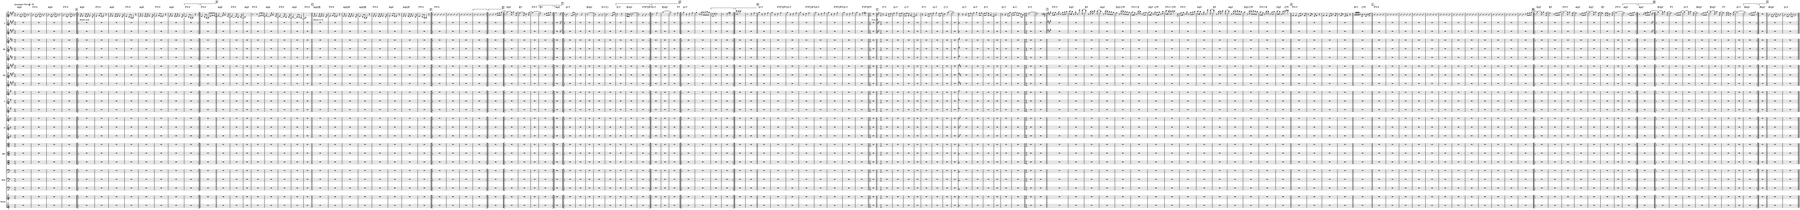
**kern	**kern	**kern	**kern	**kern	**kern	**kern	**kern	**kern	**kern	**kern	**kern	**kern	**kern	**kern	**kern	**kern	**kern	**kern	**kern	**kern	**kern	**kern	**harte
*part8	*part8	*part7	*part7	*part7	*part6	*part6	*part6	*part5	*part5	*part5	*part4	*part4	*part4	*part3	*part3	*part3	*part2	*part2	*part2	*part1	*part1	*part1	*part1
*staff23	*staff22	*staff21	*staff20	*staff19	*staff18	*staff17	*staff16	*staff15	*staff14	*staff13	*staff12	*staff11	*staff10	*staff9	*staff8	*staff7	*staff6	*staff5	*staff4	*staff3	*staff2	*staff1	*
*I"Vocals	*	*I"Bass	*	*	*I"Alto	*	*	*I"G	*	*	*I"F	*	*	*I"Eb	*	*	*I"Bb	*	*	*I"C	*	*	*
*I'Vocals	*	*I'Bass	*	*	*	*	*	*I'G	*	*	*I'F	*	*	*I'Eb	*	*	*I'Bb	*	*	*I'C	*	*	*
*clefG2	*clefG2	*clefF4	*clefF4	*clefF4	*clefC3	*clefC3	*clefC3	*clefG2	*clefG2	*clefG2	*clefG2	*clefG2	*clefG2	*clefG2	*clefG2	*clefG2	*clefG2	*clefG2	*clefG2	*clefG2	*clefG2	*clefG2	*
*	*	*	*	*	*	*	*	*Trd3c5	*Trd3c5	*Trd3c5	*Trd4c7	*Trd4c7	*Trd4c7	*Trd5c9	*Trd5c9	*Trd5c9	*Trd8c14	*Trd8c14	*Trd8c14	*	*	*	*
*k[]	*k[]	*k[]	*k[]	*k[]	*k[]	*k[]	*k[]	*k[b-]	*k[b-]	*k[b-]	*k[f#]	*k[f#]	*k[f#]	*k[f#c#g#]	*k[f#c#g#]	*k[f#c#g#]	*k[f#c#]	*k[f#c#]	*k[f#c#]	*k[f#c#g#]	*k[f#c#g#]	*k[f#c#g#]	*
*M4/4	*M4/4	*M4/4	*M4/4	*M4/4	*M4/4	*M4/4	*M4/4	*M4/4	*M4/4	*M4/4	*M4/4	*M4/4	*M4/4	*M4/4	*M4/4	*M4/4	*M4/4	*M4/4	*M4/4	*M4/4	*M4/4	*M4/4	*
*MM115	*MM115	*MM115	*MM115	*MM115	*MM115	*MM115	*MM115	*MM115	*MM115	*MM115	*MM115	*MM115	*MM115	*MM115	*MM115	*MM115	*MM115	*MM115	*MM115	*MM115	*MM115	*MM115	*
=1	=1	=1	=1	=1	=1	=1	=1	=1	=1	=1	=1	=1	=1	=1	=1	=1	=1	=1	=1	=1	=1	=1	=1
!	!	!	!	!	!	!	!	!	!	!	!	!	!	!	!	!	!	!	!	!	!	!LO:TX:a:t=Apocalyptic Rock	!LO:H:kt=9
1r	1r	1r	1r	1r	1r	1r	1r	1r	1r	1r	1r	1r	1r	1r	1r	1r	1r	1r	1r	1r	1r	4a\	A:maj9
.	.	.	.	.	.	.	.	.	.	.	.	.	.	.	.	.	.	.	.	.	.	8a\L	.
.	.	.	.	.	.	.	.	.	.	.	.	.	.	.	.	.	.	.	.	.	.	[8a\J	.
.	.	.	.	.	.	.	.	.	.	.	.	.	.	.	.	.	.	.	.	.	.	8a\L]	.
.	.	.	.	.	.	.	.	.	.	.	.	.	.	.	.	.	.	.	.	.	.	8a\J	.
.	.	.	.	.	.	.	.	.	.	.	.	.	.	.	.	.	.	.	.	.	.	4a\	.
=2	=2	=2	=2	=2	=2	=2	=2	=2	=2	=2	=2	=2	=2	=2	=2	=2	=2	=2	=2	=2	=2	=2	=2
!	!	!	!	!	!	!	!	!	!	!	!	!	!	!	!	!	!	!	!	!	!	!	!LO:H:kt=9
1r	1r	1r	1r	1r	1r	1r	1r	1r	1r	1r	1r	1r	1r	1r	1r	1r	1r	1r	1r	1r	1r	4a\	F#:min9
.	.	.	.	.	.	.	.	.	.	.	.	.	.	.	.	.	.	.	.	.	.	8a\L	.
.	.	.	.	.	.	.	.	.	.	.	.	.	.	.	.	.	.	.	.	.	.	[8a\J	.
.	.	.	.	.	.	.	.	.	.	.	.	.	.	.	.	.	.	.	.	.	.	8a\L]	.
.	.	.	.	.	.	.	.	.	.	.	.	.	.	.	.	.	.	.	.	.	.	8a\J	.
.	.	.	.	.	.	.	.	.	.	.	.	.	.	.	.	.	.	.	.	.	.	4a\	.
=3	=3	=3	=3	=3	=3	=3	=3	=3	=3	=3	=3	=3	=3	=3	=3	=3	=3	=3	=3	=3	=3	=3	=3
!	!	!	!	!	!	!	!	!	!	!	!	!	!	!	!	!	!	!	!	!	!	!	!LO:H:kt=9
1r	1r	1r	1r	1r	1r	1r	1r	1r	1r	1r	1r	1r	1r	1r	1r	1r	1r	1r	1r	1r	1r	4a\	A:maj9
.	.	.	.	.	.	.	.	.	.	.	.	.	.	.	.	.	.	.	.	.	.	8a\L	.
.	.	.	.	.	.	.	.	.	.	.	.	.	.	.	.	.	.	.	.	.	.	[8a\J	.
.	.	.	.	.	.	.	.	.	.	.	.	.	.	.	.	.	.	.	.	.	.	8a\L]	.
.	.	.	.	.	.	.	.	.	.	.	.	.	.	.	.	.	.	.	.	.	.	8a\J	.
.	.	.	.	.	.	.	.	.	.	.	.	.	.	.	.	.	.	.	.	.	.	4a\	.
=4	=4	=4	=4	=4	=4	=4	=4	=4	=4	=4	=4	=4	=4	=4	=4	=4	=4	=4	=4	=4	=4	=4	=4
!	!	!	!	!	!	!	!	!	!	!	!	!	!	!	!	!	!	!	!	!	!	!	!LO:H:kt=9
1r	1r	1r	1r	1r	1r	1r	1r	1r	1r	1r	1r	1r	1r	1r	1r	1r	1r	1r	1r	1r	1r	4a\	F#:min9
.	.	.	.	.	.	.	.	.	.	.	.	.	.	.	.	.	.	.	.	.	.	8a\L	.
.	.	.	.	.	.	.	.	.	.	.	.	.	.	.	.	.	.	.	.	.	.	[8a\J	.
.	.	.	.	.	.	.	.	.	.	.	.	.	.	.	.	.	.	.	.	.	.	8a\L]	.
.	.	.	.	.	.	.	.	.	.	.	.	.	.	.	.	.	.	.	.	.	.	8a\J	.
.	.	.	.	.	.	.	.	.	.	.	.	.	.	.	.	.	.	.	.	.	.	4a\	.
!!LO:REH:place=s1:a:rj:fs=14:t=A
=5!|:	=5!|:	=5!|:	=5!|:	=5!|:	=5!|:	=5!|:	=5!|:	=5!|:	=5!|:	=5!|:	=5!|:	=5!|:	=5!|:	=5!|:	=5!|:	=5!|:	=5!|:	=5!|:	=5!|:	=5!|:	=5!|:	=5!|:	=5!|:
!	!	!	!	!	!	!	!	!	!	!	!	!	!	!	!	!	!	!	!	!	!	!LO:TX:b:t=Rhythm simile	!LO:H:kt=9
1r	1r	1r	1r	1r	1r	1r	1r	1r	1r	1r	1r	1r	1r	1r	1r	1r	1r	1r	1r	1r	1r	8e/	A:maj9
.	.	.	.	.	.	.	.	.	.	.	.	.	.	.	.	.	.	.	.	.	.	4e/	.
.	.	.	.	.	.	.	.	.	.	.	.	.	.	.	.	.	.	.	.	.	.	[8e/	.
.	.	.	.	.	.	.	.	.	.	.	.	.	.	.	.	.	.	.	.	.	.	8e/]	.
.	.	.	.	.	.	.	.	.	.	.	.	.	.	.	.	.	.	.	.	.	.	4e/	.
.	.	.	.	.	.	.	.	.	.	.	.	.	.	.	.	.	.	.	.	.	.	8c#/	.
=6	=6	=6	=6	=6	=6	=6	=6	=6	=6	=6	=6	=6	=6	=6	=6	=6	=6	=6	=6	=6	=6	=6	=6
!	!	!	!	!	!	!	!	!	!	!	!	!	!	!	!	!	!	!	!	!	!	!	!LO:H:kt=9
1r	1r	1r	1r	1r	1r	1r	1r	1r	1r	1r	1r	1r	1r	1r	1r	1r	1r	1r	1r	1r	1r	4e/	F#:min9
.	.	.	.	.	.	.	.	.	.	.	.	.	.	.	.	.	.	.	.	.	.	8f#/L	.
.	.	.	.	.	.	.	.	.	.	.	.	.	.	.	.	.	.	.	.	.	.	[8e/J	.
.	.	.	.	.	.	.	.	.	.	.	.	.	.	.	.	.	.	.	.	.	.	4e/]	.
.	.	.	.	.	.	.	.	.	.	.	.	.	.	.	.	.	.	.	.	.	.	4r	.
=7	=7	=7	=7	=7	=7	=7	=7	=7	=7	=7	=7	=7	=7	=7	=7	=7	=7	=7	=7	=7	=7	=7	=7
!	!	!	!	!	!	!	!	!	!	!	!	!	!	!	!	!	!	!	!	!	!	!	!LO:H:kt=9
1r	1r	1r	1r	1r	1r	1r	1r	1r	1r	1r	1r	1r	1r	1r	1r	1r	1r	1r	1r	1r	1r	8e/	A:maj9
.	.	.	.	.	.	.	.	.	.	.	.	.	.	.	.	.	.	.	.	.	.	4e/	.
.	.	.	.	.	.	.	.	.	.	.	.	.	.	.	.	.	.	.	.	.	.	[8e/	.
.	.	.	.	.	.	.	.	.	.	.	.	.	.	.	.	.	.	.	.	.	.	8e/]	.
.	.	.	.	.	.	.	.	.	.	.	.	.	.	.	.	.	.	.	.	.	.	4e/	.
.	.	.	.	.	.	.	.	.	.	.	.	.	.	.	.	.	.	.	.	.	.	8c#/	.
=8	=8	=8	=8	=8	=8	=8	=8	=8	=8	=8	=8	=8	=8	=8	=8	=8	=8	=8	=8	=8	=8	=8	=8
!	!	!	!	!	!	!	!	!	!	!	!	!	!	!	!	!	!	!	!	!	!	!	!LO:H:kt=9
1r	1r	1r	1r	1r	1r	1r	1r	1r	1r	1r	1r	1r	1r	1r	1r	1r	1r	1r	1r	1r	1r	4d/	F#:min9
.	.	.	.	.	.	.	.	.	.	.	.	.	.	.	.	.	.	.	.	.	.	8c#/L	.
.	.	.	.	.	.	.	.	.	.	.	.	.	.	.	.	.	.	.	.	.	.	[8A/J	.
.	.	.	.	.	.	.	.	.	.	.	.	.	.	.	.	.	.	.	.	.	.	4A/]	.
.	.	.	.	.	.	.	.	.	.	.	.	.	.	.	.	.	.	.	.	.	.	4r	.
=9	=9	=9	=9	=9	=9	=9	=9	=9	=9	=9	=9	=9	=9	=9	=9	=9	=9	=9	=9	=9	=9	=9	=9
!	!	!	!	!	!	!	!	!	!	!	!	!	!	!	!	!	!	!	!	!	!	!	!LO:H:kt=9
1r	1r	1r	1r	1r	1r	1r	1r	1r	1r	1r	1r	1r	1r	1r	1r	1r	1r	1r	1r	1r	1r	8e/	A:maj9
.	.	.	.	.	.	.	.	.	.	.	.	.	.	.	.	.	.	.	.	.	.	4e/	.
.	.	.	.	.	.	.	.	.	.	.	.	.	.	.	.	.	.	.	.	.	.	[8e/	.
.	.	.	.	.	.	.	.	.	.	.	.	.	.	.	.	.	.	.	.	.	.	8e/]	.
.	.	.	.	.	.	.	.	.	.	.	.	.	.	.	.	.	.	.	.	.	.	4e/	.
.	.	.	.	.	.	.	.	.	.	.	.	.	.	.	.	.	.	.	.	.	.	8c#/	.
=10	=10	=10	=10	=10	=10	=10	=10	=10	=10	=10	=10	=10	=10	=10	=10	=10	=10	=10	=10	=10	=10	=10	=10
!	!	!	!	!	!	!	!	!	!	!	!	!	!	!	!	!	!	!	!	!	!	!	!LO:H:kt=9
1r	1r	1r	1r	1r	1r	1r	1r	1r	1r	1r	1r	1r	1r	1r	1r	1r	1r	1r	1r	1r	1r	4e/	F#:min9
.	.	.	.	.	.	.	.	.	.	.	.	.	.	.	.	.	.	.	.	.	.	8f#/L	.
.	.	.	.	.	.	.	.	.	.	.	.	.	.	.	.	.	.	.	.	.	.	[8e/J	.
.	.	.	.	.	.	.	.	.	.	.	.	.	.	.	.	.	.	.	.	.	.	4e/]	.
.	.	.	.	.	.	.	.	.	.	.	.	.	.	.	.	.	.	.	.	.	.	4r	.
=11	=11	=11	=11	=11	=11	=11	=11	=11	=11	=11	=11	=11	=11	=11	=11	=11	=11	=11	=11	=11	=11	=11	=11
!	!	!	!	!	!	!	!	!	!	!	!	!	!	!	!	!	!	!	!	!	!	!	!LO:H:kt=9
1r	1r	1r	1r	1r	1r	1r	1r	1r	1r	1r	1r	1r	1r	1r	1r	1r	1r	1r	1r	1r	1r	8e/	A:maj9
.	.	.	.	.	.	.	.	.	.	.	.	.	.	.	.	.	.	.	.	.	.	4e/	.
.	.	.	.	.	.	.	.	.	.	.	.	.	.	.	.	.	.	.	.	.	.	[8e/	.
.	.	.	.	.	.	.	.	.	.	.	.	.	.	.	.	.	.	.	.	.	.	8e/]	.
.	.	.	.	.	.	.	.	.	.	.	.	.	.	.	.	.	.	.	.	.	.	4e/	.
.	.	.	.	.	.	.	.	.	.	.	.	.	.	.	.	.	.	.	.	.	.	8c#/	.
=12	=12	=12	=12	=12	=12	=12	=12	=12	=12	=12	=12	=12	=12	=12	=12	=12	=12	=12	=12	=12	=12	=12	=12
!	!	!	!	!	!	!	!	!	!	!	!	!	!	!	!	!	!	!	!	!	!	!	!LO:H:kt=9
1r	1r	1r	1r	1r	1r	1r	1r	1r	1r	1r	1r	1r	1r	1r	1r	1r	1r	1r	1r	1r	1r	4d/	F#:min9
.	.	.	.	.	.	.	.	.	.	.	.	.	.	.	.	.	.	.	.	.	.	8c#/L	.
.	.	.	.	.	.	.	.	.	.	.	.	.	.	.	.	.	.	.	.	.	.	[8A/J	.
.	.	.	.	.	.	.	.	.	.	.	.	.	.	.	.	.	.	.	.	.	.	4A/]	.
.	.	.	.	.	.	.	.	.	.	.	.	.	.	.	.	.	.	.	.	.	.	4r	.
=13:|!	=13:|!	=13:|!	=13:|!	=13:|!	=13:|!	=13:|!	=13:|!	=13:|!	=13:|!	=13:|!	=13:|!	=13:|!	=13:|!	=13:|!	=13:|!	=13:|!	=13:|!	=13:|!	=13:|!	=13:|!	=13:|!	=13:|!	=13:|!
!	!	!	!	!	!	!	!	!	!	!	!	!	!	!	!	!	!	!	!	!	!	!	!LO:H:kt=9
1r	1r	1r	1r	1r	1r	1r	1r	1r	1r	1r	1r	1r	1r	1r	1r	1r	1r	1r	1r	1r	1r	4d/	F#:min9
.	.	.	.	.	.	.	.	.	.	.	.	.	.	.	.	.	.	.	.	.	.	8c#/L	.
.	.	.	.	.	.	.	.	.	.	.	.	.	.	.	.	.	.	.	.	.	.	[8A/J	.
.	.	.	.	.	.	.	.	.	.	.	.	.	.	.	.	.	.	.	.	.	.	8A/L]	.
.	.	.	.	.	.	.	.	.	.	.	.	.	.	.	.	.	.	.	.	.	.	8e/	.
.	.	.	.	.	.	.	.	.	.	.	.	.	.	.	.	.	.	.	.	.	.	8f#/	.
.	.	.	.	.	.	.	.	.	.	.	.	.	.	.	.	.	.	.	.	.	.	[8g#/J	.
!!LO:REH:place=s1:a:rj:fs=14:t=B
=14||	=14||	=14||	=14||	=14||	=14||	=14||	=14||	=14||	=14||	=14||	=14||	=14||	=14||	=14||	=14||	=14||	=14||	=14||	=14||	=14||	=14||	=14||	=14||
!	!	!	!	!	!	!	!	!	!	!	!	!	!	!	!	!	!	!	!	!	!	!	!LO:H:kt=9
1r	1r	1r	1r	1r	1r	1r	1r	1r	1r	1r	1r	1r	1r	1r	1r	1r	1r	1r	1r	1r	1r	2g#/_	A:maj9
.	.	.	.	.	.	.	.	.	.	.	.	.	.	.	.	.	.	.	.	.	.	8g#/]	.
.	.	.	.	.	.	.	.	.	.	.	.	.	.	.	.	.	.	.	.	.	.	4a/	.
.	.	.	.	.	.	.	.	.	.	.	.	.	.	.	.	.	.	.	.	.	.	[8e/	.
=15	=15	=15	=15	=15	=15	=15	=15	=15	=15	=15	=15	=15	=15	=15	=15	=15	=15	=15	=15	=15	=15	=15	=15
!	!	!	!	!	!	!	!	!	!	!	!	!	!	!	!	!	!	!	!	!	!	!	!LO:H:kt=9
1r	1r	1r	1r	1r	1r	1r	1r	1r	1r	1r	1r	1r	1r	1r	1r	1r	1r	1r	1r	1r	1r	2e/_	F#:min9
.	.	.	.	.	.	.	.	.	.	.	.	.	.	.	.	.	.	.	.	.	.	8e/]	.
.	.	.	.	.	.	.	.	.	.	.	.	.	.	.	.	.	.	.	.	.	.	4B/	.
.	.	.	.	.	.	.	.	.	.	.	.	.	.	.	.	.	.	.	.	.	.	[8c#/	.
=16	=16	=16	=16	=16	=16	=16	=16	=16	=16	=16	=16	=16	=16	=16	=16	=16	=16	=16	=16	=16	=16	=16	=16
!	!	!	!	!	!	!	!	!	!	!	!	!	!	!	!	!	!	!	!	!	!	!	!LO:H:kt=9
1r	1r	1r	1r	1r	1r	1r	1r	1r	1r	1r	1r	1r	1r	1r	1r	1r	1r	1r	1r	1r	1r	1c#]	A:maj9
=17	=17	=17	=17	=17	=17	=17	=17	=17	=17	=17	=17	=17	=17	=17	=17	=17	=17	=17	=17	=17	=17	=17	=17
!	!	!	!	!	!	!	!	!	!	!	!	!	!	!	!	!	!	!	!	!	!	!	!LO:H:kt=9
1r	1r	1r	1r	1r	1r	1r	1r	1r	1r	1r	1r	1r	1r	1r	1r	1r	1r	1r	1r	1r	1r	2r	F#:min9
.	.	.	.	.	.	.	.	.	.	.	.	.	.	.	.	.	.	.	.	.	.	8r	.
.	.	.	.	.	.	.	.	.	.	.	.	.	.	.	.	.	.	.	.	.	.	8e/L	.
.	.	.	.	.	.	.	.	.	.	.	.	.	.	.	.	.	.	.	.	.	.	8f#/	.
.	.	.	.	.	.	.	.	.	.	.	.	.	.	.	.	.	.	.	.	.	.	[8g#/J	.
=18	=18	=18	=18	=18	=18	=18	=18	=18	=18	=18	=18	=18	=18	=18	=18	=18	=18	=18	=18	=18	=18	=18	=18
!	!	!	!	!	!	!	!	!	!	!	!	!	!	!	!	!	!	!	!	!	!	!	!LO:H:kt=9
1r	1r	1r	1r	1r	1r	1r	1r	1r	1r	1r	1r	1r	1r	1r	1r	1r	1r	1r	1r	1r	1r	2g#/_	A:maj9
.	.	.	.	.	.	.	.	.	.	.	.	.	.	.	.	.	.	.	.	.	.	8g#/]	.
.	.	.	.	.	.	.	.	.	.	.	.	.	.	.	.	.	.	.	.	.	.	4a/	.
.	.	.	.	.	.	.	.	.	.	.	.	.	.	.	.	.	.	.	.	.	.	[8e/	.
=19	=19	=19	=19	=19	=19	=19	=19	=19	=19	=19	=19	=19	=19	=19	=19	=19	=19	=19	=19	=19	=19	=19	=19
!	!	!	!	!	!	!	!	!	!	!	!	!	!	!	!	!	!	!	!	!	!	!	!LO:H:kt=9
1r	1r	1r	1r	1r	1r	1r	1r	1r	1r	1r	1r	1r	1r	1r	1r	1r	1r	1r	1r	1r	1r	2e/_	F#:min9
.	.	.	.	.	.	.	.	.	.	.	.	.	.	.	.	.	.	.	.	.	.	8e/]	.
.	.	.	.	.	.	.	.	.	.	.	.	.	.	.	.	.	.	.	.	.	.	4B/	.
.	.	.	.	.	.	.	.	.	.	.	.	.	.	.	.	.	.	.	.	.	.	[8c#/	.
=20	=20	=20	=20	=20	=20	=20	=20	=20	=20	=20	=20	=20	=20	=20	=20	=20	=20	=20	=20	=20	=20	=20	=20
!	!	!	!	!	!	!	!	!	!	!	!	!	!	!	!	!	!	!	!	!	!	!	!LO:H:kt=9
1r	1r	1r	1r	1r	1r	1r	1r	1r	1r	1r	1r	1r	1r	1r	1r	1r	1r	1r	1r	1r	1r	2c#/_	A:maj9
.	.	.	.	.	.	.	.	.	.	.	.	.	.	.	.	.	.	.	.	.	.	8c#/L]	.
.	.	.	.	.	.	.	.	.	.	.	.	.	.	.	.	.	.	.	.	.	.	8B/J	.
.	.	.	.	.	.	.	.	.	.	.	.	.	.	.	.	.	.	.	.	.	.	[4A/	.
=21	=21	=21	=21	=21	=21	=21	=21	=21	=21	=21	=21	=21	=21	=21	=21	=21	=21	=21	=21	=21	=21	=21	=21
!	!	!	!	!	!	!	!	!	!	!	!	!	!	!	!	!	!	!	!	!	!	!	!LO:H:kt=9
1r	1r	1r	1r	1r	1r	1r	1r	1r	1r	1r	1r	1r	1r	1r	1r	1r	1r	1r	1r	1r	1r	1A]	F#:min9
!!LO:REH:place=s1:a:rj:fs=14:t=C
=22||	=22||	=22||	=22||	=22||	=22||	=22||	=22||	=22||	=22||	=22||	=22||	=22||	=22||	=22||	=22||	=22||	=22||	=22||	=22||	=22||	=22||	=22||	=22||
!	!	!	!	!	!	!	!	!	!	!	!	!	!	!	!	!	!	!	!	!	!	!LO:TX:b:t=Rhythm as [A]	!LO:H:kt=9
1r	1r	1r	1r	1r	1r	1r	1r	1r	1r	1r	1r	1r	1r	1r	1r	1r	1r	1r	1r	1r	1r	8e/	A:maj9/5
.	.	.	.	.	.	.	.	.	.	.	.	.	.	.	.	.	.	.	.	.	.	4e/	.
.	.	.	.	.	.	.	.	.	.	.	.	.	.	.	.	.	.	.	.	.	.	[8e/	.
.	.	.	.	.	.	.	.	.	.	.	.	.	.	.	.	.	.	.	.	.	.	8e/]	.
.	.	.	.	.	.	.	.	.	.	.	.	.	.	.	.	.	.	.	.	.	.	4e/	.
.	.	.	.	.	.	.	.	.	.	.	.	.	.	.	.	.	.	.	.	.	.	8c#/	.
=23	=23	=23	=23	=23	=23	=23	=23	=23	=23	=23	=23	=23	=23	=23	=23	=23	=23	=23	=23	=23	=23	=23	=23
!	!	!	!	!	!	!	!	!	!	!	!	!	!	!	!	!	!	!	!	!	!	!	!LO:H:kt=9
1r	1r	1r	1r	1r	1r	1r	1r	1r	1r	1r	1r	1r	1r	1r	1r	1r	1r	1r	1r	1r	1r	4e/	F#:min9
.	.	.	.	.	.	.	.	.	.	.	.	.	.	.	.	.	.	.	.	.	.	8f#/L	.
.	.	.	.	.	.	.	.	.	.	.	.	.	.	.	.	.	.	.	.	.	.	[8e/J	.
.	.	.	.	.	.	.	.	.	.	.	.	.	.	.	.	.	.	.	.	.	.	4e/]	.
.	.	.	.	.	.	.	.	.	.	.	.	.	.	.	.	.	.	.	.	.	.	4r	.
=24	=24	=24	=24	=24	=24	=24	=24	=24	=24	=24	=24	=24	=24	=24	=24	=24	=24	=24	=24	=24	=24	=24	=24
!	!	!	!	!	!	!	!	!	!	!	!	!	!	!	!	!	!	!	!	!	!	!	!LO:H:kt=9
1r	1r	1r	1r	1r	1r	1r	1r	1r	1r	1r	1r	1r	1r	1r	1r	1r	1r	1r	1r	1r	1r	8e/	A:maj9/4
.	.	.	.	.	.	.	.	.	.	.	.	.	.	.	.	.	.	.	.	.	.	4e/	.
.	.	.	.	.	.	.	.	.	.	.	.	.	.	.	.	.	.	.	.	.	.	[8e/	.
.	.	.	.	.	.	.	.	.	.	.	.	.	.	.	.	.	.	.	.	.	.	8e/]	.
.	.	.	.	.	.	.	.	.	.	.	.	.	.	.	.	.	.	.	.	.	.	4e/	.
.	.	.	.	.	.	.	.	.	.	.	.	.	.	.	.	.	.	.	.	.	.	8c#/	.
=25	=25	=25	=25	=25	=25	=25	=25	=25	=25	=25	=25	=25	=25	=25	=25	=25	=25	=25	=25	=25	=25	=25	=25
!	!	!	!	!	!	!	!	!	!	!	!	!	!	!	!	!	!	!	!	!	!	!	!LO:H:kt=9
1r	1r	1r	1r	1r	1r	1r	1r	1r	1r	1r	1r	1r	1r	1r	1r	1r	1r	1r	1r	1r	1r	4d/	A:maj9/5
.	.	.	.	.	.	.	.	.	.	.	.	.	.	.	.	.	.	.	.	.	.	8c#/L	.
.	.	.	.	.	.	.	.	.	.	.	.	.	.	.	.	.	.	.	.	.	.	[8A/J	.
.	.	.	.	.	.	.	.	.	.	.	.	.	.	.	.	.	.	.	.	.	.	4A/]	.
.	.	.	.	.	.	.	.	.	.	.	.	.	.	.	.	.	.	.	.	.	.	4r	.
=26	=26	=26	=26	=26	=26	=26	=26	=26	=26	=26	=26	=26	=26	=26	=26	=26	=26	=26	=26	=26	=26	=26	=26
!	!	!	!	!	!	!	!	!	!	!	!	!	!	!	!	!	!	!	!	!	!	!	!LO:H:kt=9
1r	1r	1r	1r	1r	1r	1r	1r	1r	1r	1r	1r	1r	1r	1r	1r	1r	1r	1r	1r	1r	1r	8e/	F#:min9
.	.	.	.	.	.	.	.	.	.	.	.	.	.	.	.	.	.	.	.	.	.	4e/	.
.	.	.	.	.	.	.	.	.	.	.	.	.	.	.	.	.	.	.	.	.	.	[8e/	.
.	.	.	.	.	.	.	.	.	.	.	.	.	.	.	.	.	.	.	.	.	.	8e/]	.
.	.	.	.	.	.	.	.	.	.	.	.	.	.	.	.	.	.	.	.	.	.	4e/	.
.	.	.	.	.	.	.	.	.	.	.	.	.	.	.	.	.	.	.	.	.	.	8c#/	.
=27	=27	=27	=27	=27	=27	=27	=27	=27	=27	=27	=27	=27	=27	=27	=27	=27	=27	=27	=27	=27	=27	=27	=27
!	!	!	!	!	!	!	!	!	!	!	!	!	!	!	!	!	!	!	!	!	!	!	!LO:H:kt=9
1r	1r	1r	1r	1r	1r	1r	1r	1r	1r	1r	1r	1r	1r	1r	1r	1r	1r	1r	1r	1r	1r	4e/	A:maj9
.	.	.	.	.	.	.	.	.	.	.	.	.	.	.	.	.	.	.	.	.	.	8f#/L	.
.	.	.	.	.	.	.	.	.	.	.	.	.	.	.	.	.	.	.	.	.	.	[8e/J	.
.	.	.	.	.	.	.	.	.	.	.	.	.	.	.	.	.	.	.	.	.	.	4e/]	.
.	.	.	.	.	.	.	.	.	.	.	.	.	.	.	.	.	.	.	.	.	.	4r	.
=28	=28	=28	=28	=28	=28	=28	=28	=28	=28	=28	=28	=28	=28	=28	=28	=28	=28	=28	=28	=28	=28	=28	=28
!	!	!	!	!	!	!	!	!	!	!	!	!	!	!	!	!	!	!	!	!	!	!	!LO:H:kt=9
1r	1r	1r	1r	1r	1r	1r	1r	1r	1r	1r	1r	1r	1r	1r	1r	1r	1r	1r	1r	1r	1r	8e/	A:maj9/4
.	.	.	.	.	.	.	.	.	.	.	.	.	.	.	.	.	.	.	.	.	.	4e/	.
.	.	.	.	.	.	.	.	.	.	.	.	.	.	.	.	.	.	.	.	.	.	[8e/	.
.	.	.	.	.	.	.	.	.	.	.	.	.	.	.	.	.	.	.	.	.	.	8e/]	.
.	.	.	.	.	.	.	.	.	.	.	.	.	.	.	.	.	.	.	.	.	.	4e/	.
.	.	.	.	.	.	.	.	.	.	.	.	.	.	.	.	.	.	.	.	.	.	8c#/	.
=29	=29	=29	=29	=29	=29	=29	=29	=29	=29	=29	=29	=29	=29	=29	=29	=29	=29	=29	=29	=29	=29	=29	=29
!	!	!	!	!	!	!	!	!	!	!	!	!	!	!	!	!	!	!	!	!	!	!	!LO:H:kt=9
1r	1r	1r	1r	1r	1r	1r	1r	1r	1r	1r	1r	1r	1r	1r	1r	1r	1r	1r	1r	1r	1r	4d/	F#:min9
.	.	.	.	.	.	.	.	.	.	.	.	.	.	.	.	.	.	.	.	.	.	8c#/L	.
.	.	.	.	.	.	.	.	.	.	.	.	.	.	.	.	.	.	.	.	.	.	[8A/J	.
.	.	.	.	.	.	.	.	.	.	.	.	.	.	.	.	.	.	.	.	.	.	4A/]	.
.	.	.	.	.	.	.	.	.	.	.	.	.	.	.	.	.	.	.	.	.	.	4r	.
!!LO:REH:place=s1:a:rj:fs=14:t=D
=30!|:	=30!|:	=30!|:	=30!|:	=30!|:	=30!|:	=30!|:	=30!|:	=30!|:	=30!|:	=30!|:	=30!|:	=30!|:	=30!|:	=30!|:	=30!|:	=30!|:	=30!|:	=30!|:	=30!|:	=30!|:	=30!|:	=30!|:	=30!|:
!	!	!	!	!	!	!	!	!	!	!	!	!	!	!	!	!	!	!	!	!	!	!	!LO:H:kt=9
1r	1r	1r	1r	1r	1r	1r	1r	1r	1r	1r	1r	1r	1r	1r	1r	1r	1r	1r	1r	1r	1r	4b	F#:min9
.	.	.	.	.	.	.	.	.	.	.	.	.	.	.	.	.	.	.	.	.	.	4b	.
.	.	.	.	.	.	.	.	.	.	.	.	.	.	.	.	.	.	.	.	.	.	4b	.
.	.	.	.	.	.	.	.	.	.	.	.	.	.	.	.	.	.	.	.	.	.	4b	.
=31	=31	=31	=31	=31	=31	=31	=31	=31	=31	=31	=31	=31	=31	=31	=31	=31	=31	=31	=31	=31	=31	=31	=31
1r	1r	1r	1r	1r	1r	1r	1r	1r	1r	1r	1r	1r	1r	1r	1r	1r	1r	1r	1r	1r	1r	4b	.
.	.	.	.	.	.	.	.	.	.	.	.	.	.	.	.	.	.	.	.	.	.	4b	.
.	.	.	.	.	.	.	.	.	.	.	.	.	.	.	.	.	.	.	.	.	.	4b	.
.	.	.	.	.	.	.	.	.	.	.	.	.	.	.	.	.	.	.	.	.	.	4b	.
=32	=32	=32	=32	=32	=32	=32	=32	=32	=32	=32	=32	=32	=32	=32	=32	=32	=32	=32	=32	=32	=32	=32	=32
1r	1r	1r	1r	1r	1r	1r	1r	1r	1r	1r	1r	1r	1r	1r	1r	1r	1r	1r	1r	1r	1r	4b	.
.	.	.	.	.	.	.	.	.	.	.	.	.	.	.	.	.	.	.	.	.	.	4b	.
.	.	.	.	.	.	.	.	.	.	.	.	.	.	.	.	.	.	.	.	.	.	4b	.
.	.	.	.	.	.	.	.	.	.	.	.	.	.	.	.	.	.	.	.	.	.	4b	.
=33	=33	=33	=33	=33	=33	=33	=33	=33	=33	=33	=33	=33	=33	=33	=33	=33	=33	=33	=33	=33	=33	=33	=33
1r	1r	1r	1r	1r	1r	1r	1r	1r	1r	1r	1r	1r	1r	1r	1r	1r	1r	1r	1r	1r	1r	4b	.
.	.	.	.	.	.	.	.	.	.	.	.	.	.	.	.	.	.	.	.	.	.	4b	.
.	.	.	.	.	.	.	.	.	.	.	.	.	.	.	.	.	.	.	.	.	.	4b	.
.	.	.	.	.	.	.	.	.	.	.	.	.	.	.	.	.	.	.	.	.	.	4b	.
=34:|!	=34:|!	=34:|!	=34:|!	=34:|!	=34:|!	=34:|!	=34:|!	=34:|!	=34:|!	=34:|!	=34:|!	=34:|!	=34:|!	=34:|!	=34:|!	=34:|!	=34:|!	=34:|!	=34:|!	=34:|!	=34:|!	=34:|!	=34:|!
1r	1r	1r	1r	1r	1r	1r	1r	1r	1r	1r	1r	1r	1r	1r	1r	1r	1r	1r	1r	1r	1r	4b	.
.	.	.	.	.	.	.	.	.	.	.	.	.	.	.	.	.	.	.	.	.	.	4b	.
.	.	.	.	.	.	.	.	.	.	.	.	.	.	.	.	.	.	.	.	.	.	8r	.
.	.	.	.	.	.	.	.	.	.	.	.	.	.	.	.	.	.	.	.	.	.	8ee\L	.
.	.	.	.	.	.	.	.	.	.	.	.	.	.	.	.	.	.	.	.	.	.	8ff#\	.
.	.	.	.	.	.	.	.	.	.	.	.	.	.	.	.	.	.	.	.	.	.	[8gg#\J	.
!!LO:REH:place=s1:a:rj:fs=14:t=E
=35!|:	=35!|:	=35!|:	=35!|:	=35!|:	=35!|:	=35!|:	=35!|:	=35!|:	=35!|:	=35!|:	=35!|:	=35!|:	=35!|:	=35!|:	=35!|:	=35!|:	=35!|:	=35!|:	=35!|:	=35!|:	=35!|:	=35!|:	=35!|:
!	!	!	!	!	!	!	!	!	!	!	!	!	!	!	!	!	!	!	!	!	!	!	!LO:H:kt=7
1r	1r	1r	1r	1r	1r	1r	1r	1r	1r	1r	1r	1r	1r	1r	1r	1r	1r	1r	1r	1r	1r	2gg#\_	D:maj7
.	.	.	.	.	.	.	.	.	.	.	.	.	.	.	.	.	.	.	.	.	.	8gg#\]	.
.	.	.	.	.	.	.	.	.	.	.	.	.	.	.	.	.	.	.	.	.	.	4aa\	.
.	.	.	.	.	.	.	.	.	.	.	.	.	.	.	.	.	.	.	.	.	.	[8ee\	.
=36	=36	=36	=36	=36	=36	=36	=36	=36	=36	=36	=36	=36	=36	=36	=36	=36	=36	=36	=36	=36	=36	=36	=36
!	!	!	!	!	!	!	!	!	!	!	!	!	!	!	!	!	!	!	!	!	!	!	!LO:H:kt=7
1r	1r	1r	1r	1r	1r	1r	1r	1r	1r	1r	1r	1r	1r	1r	1r	1r	1r	1r	1r	1r	1r	2ee\_	E:7
.	.	.	.	.	.	.	.	.	.	.	.	.	.	.	.	.	.	.	.	.	.	8ee\]	.
.	.	.	.	.	.	.	.	.	.	.	.	.	.	.	.	.	.	.	.	.	.	4cc#\	.
.	.	.	.	.	.	.	.	.	.	.	.	.	.	.	.	.	.	.	.	.	.	[8ff#\	.
=37	=37	=37	=37	=37	=37	=37	=37	=37	=37	=37	=37	=37	=37	=37	=37	=37	=37	=37	=37	=37	=37	=37	=37
!	!	!	!	!	!	!	!	!	!	!	!	!	!	!	!	!	!	!	!	!	!	!	!LO:H:kt=7
1r	1r	1r	1r	1r	1r	1r	1r	1r	1r	1r	1r	1r	1r	1r	1r	1r	1r	1r	1r	1r	1r	1ff#_	F#:min7
=38	=38	=38	=38	=38	=38	=38	=38	=38	=38	=38	=38	=38	=38	=38	=38	=38	=38	=38	=38	=38	=38	=38	=38
!	!	!	!	!	!	!	!	!	!	!	!	!	!	!	!	!	!	!	!	!	!	!	!LO:H:kt=7
1r	1r	1r	1r	1r	1r	1r	1r	1r	1r	1r	1r	1r	1r	1r	1r	1r	1r	1r	1r	1r	1r	2ff#\]	E:7
.	.	.	.	.	.	.	.	.	.	.	.	.	.	.	.	.	.	.	.	.	.	8r	.
.	.	.	.	.	.	.	.	.	.	.	.	.	.	.	.	.	.	.	.	.	.	8ee\L	.
.	.	.	.	.	.	.	.	.	.	.	.	.	.	.	.	.	.	.	.	.	.	8ff#\	.
.	.	.	.	.	.	.	.	.	.	.	.	.	.	.	.	.	.	.	.	.	.	8gg#\J	.
=39:|!	=39:|!	=39:|!	=39:|!	=39:|!	=39:|!	=39:|!	=39:|!	=39:|!	=39:|!	=39:|!	=39:|!	=39:|!	=39:|!	=39:|!	=39:|!	=39:|!	=39:|!	=39:|!	=39:|!	=39:|!	=39:|!	=39:|!	=39:|!
!	!	!	!	!	!	!	!	!	!	!	!	!	!	!	!	!	!	!	!	!	!	!	!LO:H:kt=7
1r	1r	1r	1r	1r	1r	1r	1r	1r	1r	1r	1r	1r	1r	1r	1r	1r	1r	1r	1r	1r	1r	1ff#	A:maj7
!!LO:REH:place=s1:a:rj:fs=14:t=F
=40!|:	=40!|:	=40!|:	=40!|:	=40!|:	=40!|:	=40!|:	=40!|:	=40!|:	=40!|:	=40!|:	=40!|:	=40!|:	=40!|:	=40!|:	=40!|:	=40!|:	=40!|:	=40!|:	=40!|:	=40!|:	=40!|:	=40!|:	=40!|:
*	*	*	*	*	*	*	*	*	*	*	*	*	*	*	*	*	*	*	*	*k[b-e-]	*k[b-e-]	*k[b-e-]	*
!	!	!	!	!	!	!	!	!	!	!	!	!	!	!	!	!	!	!	!	!	!	!	!LO:H:kt=7
1r	1r	1r	1r	1r	1r	1r	1r	1r	1r	1r	1r	1r	1r	1r	1r	1r	1r	1r	1r	1r	1r	2.b-\	G:min7
.	.	.	.	.	.	.	.	.	.	.	.	.	.	.	.	.	.	.	.	.	.	8f/L	.
.	.	.	.	.	.	.	.	.	.	.	.	.	.	.	.	.	.	.	.	.	.	8b-/J	.
=41	=41	=41	=41	=41	=41	=41	=41	=41	=41	=41	=41	=41	=41	=41	=41	=41	=41	=41	=41	=41	=41	=41	=41
1r	1r	1r	1r	1r	1r	1r	1r	1r	1r	1r	1r	1r	1r	1r	1r	1r	1r	1r	1r	1r	1r	2cc\	.
.	.	.	.	.	.	.	.	.	.	.	.	.	.	.	.	.	.	.	.	.	.	2a/	.
=42	=42	=42	=42	=42	=42	=42	=42	=42	=42	=42	=42	=42	=42	=42	=42	=42	=42	=42	=42	=42	=42	=42	=42
!	!	!	!	!	!	!	!	!	!	!	!	!	!	!	!	!	!	!	!	!	!	!	!LO:H:kt=7
1r	1r	1r	1r	1r	1r	1r	1r	1r	1r	1r	1r	1r	1r	1r	1r	1r	1r	1r	1r	1r	1r	[1b-	Eb:maj7
=43	=43	=43	=43	=43	=43	=43	=43	=43	=43	=43	=43	=43	=43	=43	=43	=43	=43	=43	=43	=43	=43	=43	=43
1r	1r	1r	1r	1r	1r	1r	1r	1r	1r	1r	1r	1r	1r	1r	1r	1r	1r	1r	1r	1r	1r	2b-\]	.
.	.	.	.	.	.	.	.	.	.	.	.	.	.	.	.	.	.	.	.	.	.	4b-\	.
!	!	!	!	!	!	!	!	!	!	!	!	!	!	!	!	!	!	!	!	!	!	!	!LO:H:kt=7
.	.	.	.	.	.	.	.	.	.	.	.	.	.	.	.	.	.	.	.	.	.	4b-\	D:min7
=44	=44	=44	=44	=44	=44	=44	=44	=44	=44	=44	=44	=44	=44	=44	=44	=44	=44	=44	=44	=44	=44	=44	=44
1r	1r	1r	1r	1r	1r	1r	1r	1r	1r	1r	1r	1r	1r	1r	1r	1r	1r	1r	1r	1r	1r	2.b-\	C:min
.	.	.	.	.	.	.	.	.	.	.	.	.	.	.	.	.	.	.	.	.	.	8f/L	.
.	.	.	.	.	.	.	.	.	.	.	.	.	.	.	.	.	.	.	.	.	.	8b-/J	.
=45	=45	=45	=45	=45	=45	=45	=45	=45	=45	=45	=45	=45	=45	=45	=45	=45	=45	=45	=45	=45	=45	=45	=45
!	!	!	!	!	!	!	!	!	!	!	!	!	!	!	!	!	!	!	!	!	!	!	!LO:H:kt=7
1r	1r	1r	1r	1r	1r	1r	1r	1r	1r	1r	1r	1r	1r	1r	1r	1r	1r	1r	1r	1r	1r	2cc\	D:min7
.	.	.	.	.	.	.	.	.	.	.	.	.	.	.	.	.	.	.	.	.	.	2dd\	.
=46	=46	=46	=46	=46	=46	=46	=46	=46	=46	=46	=46	=46	=46	=46	=46	=46	=46	=46	=46	=46	=46	=46	=46
!	!	!	!	!	!	!	!	!	!	!	!	!	!	!	!	!	!	!	!	!	!	!	!LO:H:kt=7
1r	1r	1r	1r	1r	1r	1r	1r	1r	1r	1r	1r	1r	1r	1r	1r	1r	1r	1r	1r	1r	1r	16dd\LL	Eb:maj7
.	.	.	.	.	.	.	.	.	.	.	.	.	.	.	.	.	.	.	.	.	.	16cc\J	.
.	.	.	.	.	.	.	.	.	.	.	.	.	.	.	.	.	.	.	.	.	.	[8b-\J	.
.	.	.	.	.	.	.	.	.	.	.	.	.	.	.	.	.	.	.	.	.	.	2.b-\_	.
=47	=47	=47	=47	=47	=47	=47	=47	=47	=47	=47	=47	=47	=47	=47	=47	=47	=47	=47	=47	=47	=47	=47	=47
1r	1r	1r	1r	1r	1r	1r	1r	1r	1r	1r	1r	1r	1r	1r	1r	1r	1r	1r	1r	1r	1r	2b-\]	.
!	!	!	!	!	!	!	!	!	!	!	!	!	!	!	!	!	!	!	!	!	!	!	!LO:H:kt=7
.	.	.	.	.	.	.	.	.	.	.	.	.	.	.	.	.	.	.	.	.	.	4b-\	F:7
!	!	!	!	!	!	!	!	!	!	!	!	!	!	!	!	!	!	!	!	!	!	!	!LO:H:kt=7
.	.	.	.	.	.	.	.	.	.	.	.	.	.	.	.	.	.	.	.	.	.	4b-\	F:7/#1
=48:|!	=48:|!	=48:|!	=48:|!	=48:|!	=48:|!	=48:|!	=48:|!	=48:|!	=48:|!	=48:|!	=48:|!	=48:|!	=48:|!	=48:|!	=48:|!	=48:|!	=48:|!	=48:|!	=48:|!	=48:|!	=48:|!	=48:|!	=48:|!
!	!	!	!	!	!	!	!	!	!	!	!	!	!	!	!	!	!	!	!	!	!	!	!LO:H:kt=7
1r	1r	1r	1r	1r	1r	1r	1r	1r	1r	1r	1r	1r	1r	1r	1r	1r	1r	1r	1r	1r	1r	2cc\	D:min7
.	.	.	.	.	.	.	.	.	.	.	.	.	.	.	.	.	.	.	.	.	.	2ff\	.
=49	=49	=49	=49	=49	=49	=49	=49	=49	=49	=49	=49	=49	=49	=49	=49	=49	=49	=49	=49	=49	=49	=49	=49
!	!	!	!	!	!	!	!	!	!	!	!	!	!	!	!	!	!	!	!	!	!	!	!LO:H:kt=7
1r	1r	1r	1r	1r	1r	1r	1r	1r	1r	1r	1r	1r	1r	1r	1r	1r	1r	1r	1r	1r	1r	[1gg	Eb:maj7
=50	=50	=50	=50	=50	=50	=50	=50	=50	=50	=50	=50	=50	=50	=50	=50	=50	=50	=50	=50	=50	=50	=50	=50
1r	1r	1r	1r	1r	1r	1r	1r	1r	1r	1r	1r	1r	1r	1r	1r	1r	1r	1r	1r	1r	1r	2gg\]	.
.	.	.	.	.	.	.	.	.	.	.	.	.	.	.	.	.	.	.	.	.	.	4dd\	.
!	!	!	!	!	!	!	!	!	!	!	!	!	!	!	!	!	!	!	!	!	!	!	!LO:H:kt=7
.	.	.	.	.	.	.	.	.	.	.	.	.	.	.	.	.	.	.	.	.	.	4ff\	F:7
!!LO:REH:place=s1:a:rj:fs=14:t=G
=51!|:	=51!|:	=51!|:	=51!|:	=51!|:	=51!|:	=51!|:	=51!|:	=51!|:	=51!|:	=51!|:	=51!|:	=51!|:	=51!|:	=51!|:	=51!|:	=51!|:	=51!|:	=51!|:	=51!|:	=51!|:	=51!|:	=51!|:	=51!|:
!	!	!	!	!	!	!	!	!	!	!	!	!	!	!	!	!	!	!	!	!	!	!	!LO:H:kt=7
1r	1r	1r	1r	1r	1r	1r	1r	1r	1r	1r	1r	1r	1r	1r	1r	1r	1r	1r	1r	1r	1r	4gg\	G:min7
.	.	.	.	.	.	.	.	.	.	.	.	.	.	.	.	.	.	.	.	.	.	4r	.
.	.	.	.	.	.	.	.	.	.	.	.	.	.	.	.	.	.	.	.	.	.	4dd\	.
.	.	.	.	.	.	.	.	.	.	.	.	.	.	.	.	.	.	.	.	.	.	4ff\	.
=52	=52	=52	=52	=52	=52	=52	=52	=52	=52	=52	=52	=52	=52	=52	=52	=52	=52	=52	=52	=52	=52	=52	=52
1r	1r	1r	1r	1r	1r	1r	1r	1r	1r	1r	1r	1r	1r	1r	1r	1r	1r	1r	1r	1r	1r	4gg\	.
.	.	.	.	.	.	.	.	.	.	.	.	.	.	.	.	.	.	.	.	.	.	8r	.
.	.	.	.	.	.	.	.	.	.	.	.	.	.	.	.	.	.	.	.	.	.	[8gg\	.
.	.	.	.	.	.	.	.	.	.	.	.	.	.	.	.	.	.	.	.	.	.	8gg\L]	.
.	.	.	.	.	.	.	.	.	.	.	.	.	.	.	.	.	.	.	.	.	.	8aa\	.
.	.	.	.	.	.	.	.	.	.	.	.	.	.	.	.	.	.	.	.	.	.	8bb-\	.
.	.	.	.	.	.	.	.	.	.	.	.	.	.	.	.	.	.	.	.	.	.	8gg\J	.
=53	=53	=53	=53	=53	=53	=53	=53	=53	=53	=53	=53	=53	=53	=53	=53	=53	=53	=53	=53	=53	=53	=53	=53
1r	1r	1r	1r	1r	1r	1r	1r	1r	1r	1r	1r	1r	1r	1r	1r	1r	1r	1r	1r	1r	1r	8dd\L	.
.	.	.	.	.	.	.	.	.	.	.	.	.	.	.	.	.	.	.	.	.	.	[8cc\J	.
.	.	.	.	.	.	.	.	.	.	.	.	.	.	.	.	.	.	.	.	.	.	2.cc\]	.
=54	=54	=54	=54	=54	=54	=54	=54	=54	=54	=54	=54	=54	=54	=54	=54	=54	=54	=54	=54	=54	=54	=54	=54
1r	1r	1r	1r	1r	1r	1r	1r	1r	1r	1r	1r	1r	1r	1r	1r	1r	1r	1r	1r	1r	1r	2r	.
.	.	.	.	.	.	.	.	.	.	.	.	.	.	.	.	.	.	.	.	.	.	4dd\	.
.	.	.	.	.	.	.	.	.	.	.	.	.	.	.	.	.	.	.	.	.	.	4ff#X\	.
=55:|!	=55:|!	=55:|!	=55:|!	=55:|!	=55:|!	=55:|!	=55:|!	=55:|!	=55:|!	=55:|!	=55:|!	=55:|!	=55:|!	=55:|!	=55:|!	=55:|!	=55:|!	=55:|!	=55:|!	=55:|!	=55:|!	=55:|!	=55:|!
1r	1r	1r	1r	1r	1r	1r	1r	1r	1r	1r	1r	1r	1r	1r	1r	1r	1r	1r	1r	1r	1r	8ddd\L	.
.	.	.	.	.	.	.	.	.	.	.	.	.	.	.	.	.	.	.	.	.	.	[8ccc\J	.
.	.	.	.	.	.	.	.	.	.	.	.	.	.	.	.	.	.	.	.	.	.	2.ccc\]	.
=56	=56	=56	=56	=56	=56	=56	=56	=56	=56	=56	=56	=56	=56	=56	=56	=56	=56	=56	=56	=56	=56	=56	=56
1r	1r	1r	1r	1r	1r	1r	1r	1r	1r	1r	1r	1r	1r	1r	1r	1r	1r	1r	1r	1r	1r	2r	.
.	.	.	.	.	.	.	.	.	.	.	.	.	.	.	.	.	.	.	.	.	.	4dd\	.
.	.	.	.	.	.	.	.	.	.	.	.	.	.	.	.	.	.	.	.	.	.	4ff\	.
!!LO:REH:place=s1:a:rj:fs=14:t=H
=57||	=57||	=57||	=57||	=57||	=57||	=57||	=57||	=57||	=57||	=57||	=57||	=57||	=57||	=57||	=57||	=57||	=57||	=57||	=57||	=57||	=57||	=57||	=57||
!	!	!	!	!	!	!	!	!	!	!	!	!	!	!	!	!	!	!	!	!	!	!	!LO:H:kt=7
1r	1r	1r	1r	1r	1r	1r	1r	1r	1r	1r	1r	1r	1r	1r	1r	1r	1r	1r	1r	1r	1r	4gg\	G:min7
.	.	.	.	.	.	.	.	.	.	.	.	.	.	.	.	.	.	.	.	.	.	4r	.
.	.	.	.	.	.	.	.	.	.	.	.	.	.	.	.	.	.	.	.	.	.	4dd\	.
.	.	.	.	.	.	.	.	.	.	.	.	.	.	.	.	.	.	.	.	.	.	4ff\	.
=58	=58	=58	=58	=58	=58	=58	=58	=58	=58	=58	=58	=58	=58	=58	=58	=58	=58	=58	=58	=58	=58	=58	=58
1r	1r	1r	1r	1r	1r	1r	1r	1r	1r	1r	1r	1r	1r	1r	1r	1r	1r	1r	1r	1r	1r	4gg\	.
.	.	.	.	.	.	.	.	.	.	.	.	.	.	.	.	.	.	.	.	.	.	4r	.
!	!	!	!	!	!	!	!	!	!	!	!	!	!	!	!	!	!	!	!	!	!	!	!LO:H:kt=7
.	.	.	.	.	.	.	.	.	.	.	.	.	.	.	.	.	.	.	.	.	.	4dd\	F:7
!	!	!	!	!	!	!	!	!	!	!	!	!	!	!	!	!	!	!	!	!	!	!	!LO:H:kt=7
.	.	.	.	.	.	.	.	.	.	.	.	.	.	.	.	.	.	.	.	.	.	4ff\	F:7/#1
=59	=59	=59	=59	=59	=59	=59	=59	=59	=59	=59	=59	=59	=59	=59	=59	=59	=59	=59	=59	=59	=59	=59	=59
!	!	!	!	!	!	!	!	!	!	!	!	!	!	!	!	!	!	!	!	!	!	!	!LO:H:kt=7
1r	1r	1r	1r	1r	1r	1r	1r	1r	1r	1r	1r	1r	1r	1r	1r	1r	1r	1r	1r	1r	1r	4gg\	G:min7
.	.	.	.	.	.	.	.	.	.	.	.	.	.	.	.	.	.	.	.	.	.	4r	.
.	.	.	.	.	.	.	.	.	.	.	.	.	.	.	.	.	.	.	.	.	.	4dd\	.
.	.	.	.	.	.	.	.	.	.	.	.	.	.	.	.	.	.	.	.	.	.	4ff\	.
=60	=60	=60	=60	=60	=60	=60	=60	=60	=60	=60	=60	=60	=60	=60	=60	=60	=60	=60	=60	=60	=60	=60	=60
1r	1r	1r	1r	1r	1r	1r	1r	1r	1r	1r	1r	1r	1r	1r	1r	1r	1r	1r	1r	1r	1r	4gg\	.
.	.	.	.	.	.	.	.	.	.	.	.	.	.	.	.	.	.	.	.	.	.	4r	.
!	!	!	!	!	!	!	!	!	!	!	!	!	!	!	!	!	!	!	!	!	!	!	!LO:H:kt=7
.	.	.	.	.	.	.	.	.	.	.	.	.	.	.	.	.	.	.	.	.	.	4dd\	F:7
!	!	!	!	!	!	!	!	!	!	!	!	!	!	!	!	!	!	!	!	!	!	!	!LO:H:kt=7
.	.	.	.	.	.	.	.	.	.	.	.	.	.	.	.	.	.	.	.	.	.	4ff\	F:7/#1
=61	=61	=61	=61	=61	=61	=61	=61	=61	=61	=61	=61	=61	=61	=61	=61	=61	=61	=61	=61	=61	=61	=61	=61
!	!	!	!	!	!	!	!	!	!	!	!	!	!	!	!	!	!	!	!	!	!	!	!LO:H:kt=7
1r	1r	1r	1r	1r	1r	1r	1r	1r	1r	1r	1r	1r	1r	1r	1r	1r	1r	1r	1r	1r	1r	4gg\	G:min7
.	.	.	.	.	.	.	.	.	.	.	.	.	.	.	.	.	.	.	.	.	.	4r	.
.	.	.	.	.	.	.	.	.	.	.	.	.	.	.	.	.	.	.	.	.	.	4dd\	.
.	.	.	.	.	.	.	.	.	.	.	.	.	.	.	.	.	.	.	.	.	.	4ff\	.
=62	=62	=62	=62	=62	=62	=62	=62	=62	=62	=62	=62	=62	=62	=62	=62	=62	=62	=62	=62	=62	=62	=62	=62
1r	1r	1r	1r	1r	1r	1r	1r	1r	1r	1r	1r	1r	1r	1r	1r	1r	1r	1r	1r	1r	1r	4gg\	.
.	.	.	.	.	.	.	.	.	.	.	.	.	.	.	.	.	.	.	.	.	.	4r	.
!	!	!	!	!	!	!	!	!	!	!	!	!	!	!	!	!	!	!	!	!	!	!	!LO:H:kt=7
.	.	.	.	.	.	.	.	.	.	.	.	.	.	.	.	.	.	.	.	.	.	4dd\	F:7
!	!	!	!	!	!	!	!	!	!	!	!	!	!	!	!	!	!	!	!	!	!	!	!LO:H:kt=7
.	.	.	.	.	.	.	.	.	.	.	.	.	.	.	.	.	.	.	.	.	.	4ff\	F:7/#1
=63	=63	=63	=63	=63	=63	=63	=63	=63	=63	=63	=63	=63	=63	=63	=63	=63	=63	=63	=63	=63	=63	=63	=63
!	!	!	!	!	!	!	!	!	!	!	!	!	!	!	!	!	!	!	!	!	!	!	!LO:H:kt=7
1r	1r	1r	1r	1r	1r	1r	1r	1r	1r	1r	1r	1r	1r	1r	1r	1r	1r	1r	1r	1r	1r	4gg\	G:min7
.	.	.	.	.	.	.	.	.	.	.	.	.	.	.	.	.	.	.	.	.	.	4r	.
.	.	.	.	.	.	.	.	.	.	.	.	.	.	.	.	.	.	.	.	.	.	4dd\	.
.	.	.	.	.	.	.	.	.	.	.	.	.	.	.	.	.	.	.	.	.	.	4ff\	.
=64	=64	=64	=64	=64	=64	=64	=64	=64	=64	=64	=64	=64	=64	=64	=64	=64	=64	=64	=64	=64	=64	=64	=64
1r	1r	1r	1r	1r	1r	1r	1r	1r	1r	1r	1r	1r	1r	1r	1r	1r	1r	1r	1r	1r	1r	4gg\	.
.	.	.	.	.	.	.	.	.	.	.	.	.	.	.	.	.	.	.	.	.	.	4r	.
!	!	!	!	!	!	!	!	!	!	!	!	!	!	!	!	!	!	!	!	!	!	!	!LO:H:kt=7
.	.	.	.	.	.	.	.	.	.	.	.	.	.	.	.	.	.	.	.	.	.	4ff\	F:7
!	!	!	!	!	!	!	!	!	!	!	!	!	!	!	!	!	!	!	!	!	!	!	!LO:H:kt=7
.	.	.	.	.	.	.	.	.	.	.	.	.	.	.	.	.	.	.	.	.	.	4ff#X\	F:7/#1
=65||	=65||	=65||	=65||	=65||	=65||	=65||	=65||	=65||	=65||	=65||	=65||	=65||	=65||	=65||	=65||	=65||	=65||	=65||	=65||	=65||	=65||	=65||	=65||
*M2/4	*M2/4	*M2/4	*M2/4	*M2/4	*M2/4	*M2/4	*M2/4	*M2/4	*M2/4	*M2/4	*M2/4	*M2/4	*M2/4	*M2/4	*M2/4	*M2/4	*M2/4	*M2/4	*M2/4	*M2/4	*M2/4	*M2/4	*
!	!	!	!	!	!	!	!	!	!	!	!	!	!	!	!	!	!	!	!	!	!	!LO:TX:b:t=Drum fill	!
2r	2r	2r	2r	2r	2r	2r	2r	2r	2r	2r	2r	2r	2r	2r	2r	2r	2r	2r	2r	2r	2r	2r	.
!!LO:REH:place=s1:a:rj:fs=14:t=I
=66||	=66||	=66||	=66||	=66||	=66||	=66||	=66||	=66||	=66||	=66||	=66||	=66||	=66||	=66||	=66||	=66||	=66||	=66||	=66||	=66||	=66||	=66||	=66||
*	*	*	*	*	*	*	*	*	*	*	*	*	*	*	*	*	*	*	*	*k[b-e-]	*k[b-e-]	*k[b-e-]	*
*M3/4	*M3/4	*M3/4	*M3/4	*M3/4	*M3/4	*M3/4	*M3/4	*M3/4	*M3/4	*M3/4	*M3/4	*M3/4	*M3/4	*M3/4	*M3/4	*M3/4	*M3/4	*M3/4	*M3/4	*M3/4	*M3/4	*M3/4	*
!	!	!	!	!	!	!	!	!	!	!	!	!	!	!	!	!	!	!	!	!	!	!	!LO:H:kt=7
2.r	2.r	2.r	2.r	2.r	2.r	2.r	2.r	2.r	2.r	2.r	2.r	2.r	2.r	2.r	2.r	2.r	2.r	2.r	2.r	2.r	2.r	4r	F:min7
.	.	.	.	.	.	.	.	.	.	.	.	.	.	.	.	.	.	.	.	.	.	4g/	.
.	.	.	.	.	.	.	.	.	.	.	.	.	.	.	.	.	.	.	.	.	.	8cc\L	.
.	.	.	.	.	.	.	.	.	.	.	.	.	.	.	.	.	.	.	.	.	.	8dd\J	.
=67	=67	=67	=67	=67	=67	=67	=67	=67	=67	=67	=67	=67	=67	=67	=67	=67	=67	=67	=67	=67	=67	=67	=67
!	!	!	!	!	!	!	!	!	!	!	!	!	!	!	!	!	!	!	!	!	!	!	!LO:H:kt=7
2.r	2.r	2.r	2.r	2.r	2.r	2.r	2.r	2.r	2.r	2.r	2.r	2.r	2.r	2.r	2.r	2.r	2.r	2.r	2.r	2.r	2.r	4ee-\	G:min7
.	.	.	.	.	.	.	.	.	.	.	.	.	.	.	.	.	.	.	.	.	.	4ff\	.
.	.	.	.	.	.	.	.	.	.	.	.	.	.	.	.	.	.	.	.	.	.	8dd\L	.
.	.	.	.	.	.	.	.	.	.	.	.	.	.	.	.	.	.	.	.	.	.	8ee-\J	.
=68	=68	=68	=68	=68	=68	=68	=68	=68	=68	=68	=68	=68	=68	=68	=68	=68	=68	=68	=68	=68	=68	=68	=68
!	!	!	!	!	!	!	!	!	!	!	!	!	!	!	!	!	!	!	!	!	!	!	!LO:H:kt=7
2.r	2.r	2.r	2.r	2.r	2.r	2.r	2.r	2.r	2.r	2.r	2.r	2.r	2.r	2.r	2.r	2.r	2.r	2.r	2.r	2.r	2.r	8dd\L	C:min7
.	.	.	.	.	.	.	.	.	.	.	.	.	.	.	.	.	.	.	.	.	.	8ee-\J	.
.	.	.	.	.	.	.	.	.	.	.	.	.	.	.	.	.	.	.	.	.	.	8dd\	.
.	.	.	.	.	.	.	.	.	.	.	.	.	.	.	.	.	.	.	.	.	.	[4.g/	.
=69	=69	=69	=69	=69	=69	=69	=69	=69	=69	=69	=69	=69	=69	=69	=69	=69	=69	=69	=69	=69	=69	=69	=69
2.r	2.r	2.r	2.r	2.r	2.r	2.r	2.r	2.r	2.r	2.r	2.r	2.r	2.r	2.r	2.r	2.r	2.r	2.r	2.r	2.r	2.r	2.g/]	.
=70	=70	=70	=70	=70	=70	=70	=70	=70	=70	=70	=70	=70	=70	=70	=70	=70	=70	=70	=70	=70	=70	=70	=70
!	!	!	!	!	!	!	!	!	!	!	!	!	!	!	!	!	!	!	!	!	!	!	!LO:H:kt=7
2.r	2.r	2.r	2.r	2.r	2.r	2.r	2.r	2.r	2.r	2.r	2.r	2.r	2.r	2.r	2.r	2.r	2.r	2.r	2.r	2.r	2.r	4r	F:min7
.	.	.	.	.	.	.	.	.	.	.	.	.	.	.	.	.	.	.	.	.	.	4g/	.
.	.	.	.	.	.	.	.	.	.	.	.	.	.	.	.	.	.	.	.	.	.	8cc\L	.
.	.	.	.	.	.	.	.	.	.	.	.	.	.	.	.	.	.	.	.	.	.	8dd\J	.
=71	=71	=71	=71	=71	=71	=71	=71	=71	=71	=71	=71	=71	=71	=71	=71	=71	=71	=71	=71	=71	=71	=71	=71
!	!	!	!	!	!	!	!	!	!	!	!	!	!	!	!	!	!	!	!	!	!	!	!LO:H:kt=7
2.r	2.r	2.r	2.r	2.r	2.r	2.r	2.r	2.r	2.r	2.r	2.r	2.r	2.r	2.r	2.r	2.r	2.r	2.r	2.r	2.r	2.r	4ee-\	G:min7
.	.	.	.	.	.	.	.	.	.	.	.	.	.	.	.	.	.	.	.	.	.	4ff\	.
.	.	.	.	.	.	.	.	.	.	.	.	.	.	.	.	.	.	.	.	.	.	8dd\L	.
.	.	.	.	.	.	.	.	.	.	.	.	.	.	.	.	.	.	.	.	.	.	8ee-\J	.
=72	=72	=72	=72	=72	=72	=72	=72	=72	=72	=72	=72	=72	=72	=72	=72	=72	=72	=72	=72	=72	=72	=72	=72
!	!	!	!	!	!	!	!	!	!	!	!	!	!	!	!	!	!	!	!	!	!	!	!LO:H:kt=7
2.r	2.r	2.r	2.r	2.r	2.r	2.r	2.r	2.r	2.r	2.r	2.r	2.r	2.r	2.r	2.r	2.r	2.r	2.r	2.r	2.r	2.r	4.cc\	C:min7
.	.	.	.	.	.	.	.	.	.	.	.	.	.	.	.	.	.	.	.	.	.	[4.gg\	.
=73	=73	=73	=73	=73	=73	=73	=73	=73	=73	=73	=73	=73	=73	=73	=73	=73	=73	=73	=73	=73	=73	=73	=73
2.r	2.r	2.r	2.r	2.r	2.r	2.r	2.r	2.r	2.r	2.r	2.r	2.r	2.r	2.r	2.r	2.r	2.r	2.r	2.r	2.r	2.r	2.gg\]	.
=74	=74	=74	=74	=74	=74	=74	=74	=74	=74	=74	=74	=74	=74	=74	=74	=74	=74	=74	=74	=74	=74	=74	=74
*k[b-]	*k[b-]	*k[b-]	*k[b-]	*k[b-]	*k[b-]	*k[b-]	*k[b-]	*k[b-e-]	*k[b-e-]	*k[b-e-]	*k[]	*k[]	*k[]	*k[f#c#]	*k[f#c#]	*k[f#c#]	*k[f#]	*k[f#]	*k[f#]	*k[b-]	*k[b-]	*k[b-]	*
!	!	!	!	!	!	!	!	!	!	!	!	!	!	!	!	!	!	!	!	!	!	!	!LO:H:kt=7
2.r	2.r	2.r	2.r	2.r	2.r	2.r	2.r	2.r	2.r	2.r	2.r	2.r	2.r	2.r	2.r	2.r	2.r	2.r	2.r	2.r	2.r	4r	G:min7
.	.	.	.	.	.	.	.	.	.	.	.	.	.	.	.	.	.	.	.	.	.	4a/	.
.	.	.	.	.	.	.	.	.	.	.	.	.	.	.	.	.	.	.	.	.	.	8dd\L	.
.	.	.	.	.	.	.	.	.	.	.	.	.	.	.	.	.	.	.	.	.	.	8ee\J	.
=75	=75	=75	=75	=75	=75	=75	=75	=75	=75	=75	=75	=75	=75	=75	=75	=75	=75	=75	=75	=75	=75	=75	=75
!	!	!	!	!	!	!	!	!	!	!	!	!	!	!	!	!	!	!	!	!	!	!	!LO:H:kt=7
2.r	2.r	2.r	2.r	2.r	2.r	2.r	2.r	2.r	2.r	2.r	2.r	2.r	2.r	2.r	2.r	2.r	2.r	2.r	2.r	2.r	2.r	4ff\	A:min7
.	.	.	.	.	.	.	.	.	.	.	.	.	.	.	.	.	.	.	.	.	.	4gg\	.
.	.	.	.	.	.	.	.	.	.	.	.	.	.	.	.	.	.	.	.	.	.	8ee\L	.
.	.	.	.	.	.	.	.	.	.	.	.	.	.	.	.	.	.	.	.	.	.	8ff\J	.
=76	=76	=76	=76	=76	=76	=76	=76	=76	=76	=76	=76	=76	=76	=76	=76	=76	=76	=76	=76	=76	=76	=76	=76
!	!	!	!	!	!	!	!	!	!	!	!	!	!	!	!	!	!	!	!	!	!	!	!LO:H:kt=7
2.r	2.r	2.r	2.r	2.r	2.r	2.r	2.r	2.r	2.r	2.r	2.r	2.r	2.r	2.r	2.r	2.r	2.r	2.r	2.r	2.r	2.r	8ee\L	D:min7
.	.	.	.	.	.	.	.	.	.	.	.	.	.	.	.	.	.	.	.	.	.	8ff\J	.
.	.	.	.	.	.	.	.	.	.	.	.	.	.	.	.	.	.	.	.	.	.	8ee\	.
.	.	.	.	.	.	.	.	.	.	.	.	.	.	.	.	.	.	.	.	.	.	[4.a/	.
=77	=77	=77	=77	=77	=77	=77	=77	=77	=77	=77	=77	=77	=77	=77	=77	=77	=77	=77	=77	=77	=77	=77	=77
2.r	2.r	2.r	2.r	2.r	2.r	2.r	2.r	2.r	2.r	2.r	2.r	2.r	2.r	2.r	2.r	2.r	2.r	2.r	2.r	2.r	2.r	2.a/]	.
=78	=78	=78	=78	=78	=78	=78	=78	=78	=78	=78	=78	=78	=78	=78	=78	=78	=78	=78	=78	=78	=78	=78	=78
!	!	!	!	!	!	!	!	!	!	!	!	!	!	!	!	!	!	!	!	!	!	!	!LO:H:kt=7
2.r	2.r	2.r	2.r	2.r	2.r	2.r	2.r	2.r	2.r	2.r	2.r	2.r	2.r	2.r	2.r	2.r	2.r	2.r	2.r	2.r	2.r	4r	G:min7
.	.	.	.	.	.	.	.	.	.	.	.	.	.	.	.	.	.	.	.	.	.	4a/	.
.	.	.	.	.	.	.	.	.	.	.	.	.	.	.	.	.	.	.	.	.	.	8dd\L	.
.	.	.	.	.	.	.	.	.	.	.	.	.	.	.	.	.	.	.	.	.	.	8gg\J	.
=79	=79	=79	=79	=79	=79	=79	=79	=79	=79	=79	=79	=79	=79	=79	=79	=79	=79	=79	=79	=79	=79	=79	=79
!	!	!	!	!	!	!	!	!	!	!	!	!	!	!	!	!	!	!	!	!	!	!	!LO:H:kt=7
2.r	2.r	2.r	2.r	2.r	2.r	2.r	2.r	2.r	2.r	2.r	2.r	2.r	2.r	2.r	2.r	2.r	2.r	2.r	2.r	2.r	2.r	8ff\L	A:min7
.	.	.	.	.	.	.	.	.	.	.	.	.	.	.	.	.	.	.	.	.	.	8gg\J	.
.	.	.	.	.	.	.	.	.	.	.	.	.	.	.	.	.	.	.	.	.	.	8ff\L	.
.	.	.	.	.	.	.	.	.	.	.	.	.	.	.	.	.	.	.	.	.	.	8ee\J	.
.	.	.	.	.	.	.	.	.	.	.	.	.	.	.	.	.	.	.	.	.	.	8cc\L	.
.	.	.	.	.	.	.	.	.	.	.	.	.	.	.	.	.	.	.	.	.	.	8a\J	.
=80||	=80||	=80||	=80||	=80||	=80||	=80||	=80||	=80||	=80||	=80||	=80||	=80||	=80||	=80||	=80||	=80||	=80||	=80||	=80||	=80||	=80||	=80||	=80||
*M4/4	*M4/4	*M4/4	*M4/4	*M4/4	*M4/4	*M4/4	*M4/4	*M4/4	*M4/4	*M4/4	*M4/4	*M4/4	*M4/4	*M4/4	*M4/4	*M4/4	*M4/4	*M4/4	*M4/4	*M4/4	*M4/4	*M4/4	*
!	!	!	!	!	!	!	!	!	!	!	!	!	!	!	!	!	!	!	!	!	!	!	!LO:H:kt=7
1r	1r	1r	1r	1r	1r	1r	1r	1r	1r	1r	1r	1r	1r	1r	1r	1r	1r	1r	1r	1r	1r	[1dd	D:min7
=81	=81	=81	=81	=81	=81	=81	=81	=81	=81	=81	=81	=81	=81	=81	=81	=81	=81	=81	=81	=81	=81	=81	=81
1r	1r	1r	1r	1r	1r	1r	1r	1r	1r	1r	1r	1r	1r	1r	1r	1r	1r	1r	1r	1r	1r	2.dd\]	.
.	.	.	.	.	.	.	.	.	.	.	.	.	.	.	.	.	.	.	.	.	.	8r	.
.	.	.	.	.	.	.	.	.	.	.	.	.	.	.	.	.	.	.	.	.	.	8cc#X\	.
!!LO:REH:place=s1:a:rj:fs=14:t=J
=82||	=82||	=82||	=82||	=82||	=82||	=82||	=82||	=82||	=82||	=82||	=82||	=82||	=82||	=82||	=82||	=82||	=82||	=82||	=82||	=82||	=82||	=82||	=82||
*	*	*	*	*	*	*	*	*	*	*	*	*	*	*	*	*	*	*	*	*k[f#c#g#]	*k[f#c#g#]	*k[f#c#g#]	*
!	!	!	!	!	!	!	!	!	!	!	!	!	!	!	!	!	!	!	!	!	!	!	!LO:H:kt=7
1r	1r	1r	1r	1r	1r	1r	1r	1r	1r	1r	1r	1r	1r	1r	1r	1r	1r	1r	1r	1r	1r	8.ff#\L	F#:min7
.	.	.	.	.	.	.	.	.	.	.	.	.	.	.	.	.	.	.	.	.	.	16gg#\Jk	.
.	.	.	.	.	.	.	.	.	.	.	.	.	.	.	.	.	.	.	.	.	.	8r	.
.	.	.	.	.	.	.	.	.	.	.	.	.	.	.	.	.	.	.	.	.	.	8aa\	.
.	.	.	.	.	.	.	.	.	.	.	.	.	.	.	.	.	.	.	.	.	.	8r	.
.	.	.	.	.	.	.	.	.	.	.	.	.	.	.	.	.	.	.	.	.	.	8gg#\L	.
.	.	.	.	.	.	.	.	.	.	.	.	.	.	.	.	.	.	.	.	.	.	8aa\	.
.	.	.	.	.	.	.	.	.	.	.	.	.	.	.	.	.	.	.	.	.	.	8bb\J	.
=83	=83	=83	=83	=83	=83	=83	=83	=83	=83	=83	=83	=83	=83	=83	=83	=83	=83	=83	=83	=83	=83	=83	=83
!	!	!	!	!	!	!	!	!	!	!	!	!	!	!	!	!	!	!	!	!	!	!	!LO:H:kt=7
1r	1r	1r	1r	1r	1r	1r	1r	1r	1r	1r	1r	1r	1r	1r	1r	1r	1r	1r	1r	1r	1r	8.ccc#\L	D:maj7
.	.	.	.	.	.	.	.	.	.	.	.	.	.	.	.	.	.	.	.	.	.	16bb\Jk	.
.	.	.	.	.	.	.	.	.	.	.	.	.	.	.	.	.	.	.	.	.	.	8r	.
.	.	.	.	.	.	.	.	.	.	.	.	.	.	.	.	.	.	.	.	.	.	8aa\	.
.	.	.	.	.	.	.	.	.	.	.	.	.	.	.	.	.	.	.	.	.	.	8r	.
.	.	.	.	.	.	.	.	.	.	.	.	.	.	.	.	.	.	.	.	.	.	4fff#\	.
.	.	.	.	.	.	.	.	.	.	.	.	.	.	.	.	.	.	.	.	.	.	[8eee\	.
=84	=84	=84	=84	=84	=84	=84	=84	=84	=84	=84	=84	=84	=84	=84	=84	=84	=84	=84	=84	=84	=84	=84	=84
!	!	!	!	!	!	!	!	!	!	!	!	!	!	!	!	!	!	!	!	!	!	!	!LO:H:kt=7
1r	1r	1r	1r	1r	1r	1r	1r	1r	1r	1r	1r	1r	1r	1r	1r	1r	1r	1r	1r	1r	1r	4eee\]	E:7
.	.	.	.	.	.	.	.	.	.	.	.	.	.	.	.	.	.	.	.	.	.	8r	.
.	.	.	.	.	.	.	.	.	.	.	.	.	.	.	.	.	.	.	.	.	.	[8bb\	.
.	.	.	.	.	.	.	.	.	.	.	.	.	.	.	.	.	.	.	.	.	.	8bb\]	.
.	.	.	.	.	.	.	.	.	.	.	.	.	.	.	.	.	.	.	.	.	.	4ddd\	.
.	.	.	.	.	.	.	.	.	.	.	.	.	.	.	.	.	.	.	.	.	.	[8ccc#\	.
=85	=85	=85	=85	=85	=85	=85	=85	=85	=85	=85	=85	=85	=85	=85	=85	=85	=85	=85	=85	=85	=85	=85	=85
!	!	!	!	!	!	!	!	!	!	!	!	!	!	!	!	!	!	!	!	!	!	!	!LO:H:kt=7
1r	1r	1r	1r	1r	1r	1r	1r	1r	1r	1r	1r	1r	1r	1r	1r	1r	1r	1r	1r	1r	1r	4ccc#\]	A:maj7
.	.	.	.	.	.	.	.	.	.	.	.	.	.	.	.	.	.	.	.	.	.	8r	.
.	.	.	.	.	.	.	.	.	.	.	.	.	.	.	.	.	.	.	.	.	.	[8ccc#\	.
.	.	.	.	.	.	.	.	.	.	.	.	.	.	.	.	.	.	.	.	.	.	8ccc#\L]	.
.	.	.	.	.	.	.	.	.	.	.	.	.	.	.	.	.	.	.	.	.	.	8bb\	.
.	.	.	.	.	.	.	.	.	.	.	.	.	.	.	.	.	.	.	.	.	.	8aa\	.
.	.	.	.	.	.	.	.	.	.	.	.	.	.	.	.	.	.	.	.	.	.	8gg#\J	.
=86	=86	=86	=86	=86	=86	=86	=86	=86	=86	=86	=86	=86	=86	=86	=86	=86	=86	=86	=86	=86	=86	=86	=86
!	!	!	!	!	!	!	!	!	!	!	!	!	!	!	!	!	!	!	!	!	!	!	!LO:H:kt=7
1r	1r	1r	1r	1r	1r	1r	1r	1r	1r	1r	1r	1r	1r	1r	1r	1r	1r	1r	1r	1r	1r	4ff#\	D:maj7
.	.	.	.	.	.	.	.	.	.	.	.	.	.	.	.	.	.	.	.	.	.	8r	.
!	!	!	!	!	!	!	!	!	!	!	!	!	!	!	!	!	!	!	!	!	!	!	!LO:H:kt=7
.	.	.	.	.	.	.	.	.	.	.	.	.	.	.	.	.	.	.	.	.	.	[8ccc#\	C#:7
.	.	.	.	.	.	.	.	.	.	.	.	.	.	.	.	.	.	.	.	.	.	8ccc#\L]	.
.	.	.	.	.	.	.	.	.	.	.	.	.	.	.	.	.	.	.	.	.	.	8bb\	.
.	.	.	.	.	.	.	.	.	.	.	.	.	.	.	.	.	.	.	.	.	.	8aa\	.
.	.	.	.	.	.	.	.	.	.	.	.	.	.	.	.	.	.	.	.	.	.	8gg#\J	.
=87	=87	=87	=87	=87	=87	=87	=87	=87	=87	=87	=87	=87	=87	=87	=87	=87	=87	=87	=87	=87	=87	=87	=87
!	!	!	!	!	!	!	!	!	!	!	!	!	!	!	!	!	!	!	!	!	!	!	!LO:H:kt=7
1r	1r	1r	1r	1r	1r	1r	1r	1r	1r	1r	1r	1r	1r	1r	1r	1r	1r	1r	1r	1r	1r	8.aa\L	F#:min7
.	.	.	.	.	.	.	.	.	.	.	.	.	.	.	.	.	.	.	.	.	.	16ff#\Jk	.
.	.	.	.	.	.	.	.	.	.	.	.	.	.	.	.	.	.	.	.	.	.	8r	.
.	.	.	.	.	.	.	.	.	.	.	.	.	.	.	.	.	.	.	.	.	.	[8bb\	B:maj
.	.	.	.	.	.	.	.	.	.	.	.	.	.	.	.	.	.	.	.	.	.	8bb\]	.
.	.	.	.	.	.	.	.	.	.	.	.	.	.	.	.	.	.	.	.	.	.	8r	.
.	.	.	.	.	.	.	.	.	.	.	.	.	.	.	.	.	.	.	.	.	.	8ff#\L	.
.	.	.	.	.	.	.	.	.	.	.	.	.	.	.	.	.	.	.	.	.	.	8gg#\J	.
=88	=88	=88	=88	=88	=88	=88	=88	=88	=88	=88	=88	=88	=88	=88	=88	=88	=88	=88	=88	=88	=88	=88	=88
!	!	!	!	!	!	!	!	!	!	!	!	!	!	!	!	!	!	!	!	!	!	!	!LO:H:kt=7
1r	1r	1r	1r	1r	1r	1r	1r	1r	1r	1r	1r	1r	1r	1r	1r	1r	1r	1r	1r	1r	1r	8.aa\L	D:maj7
.	.	.	.	.	.	.	.	.	.	.	.	.	.	.	.	.	.	.	.	.	.	16ff#\Jk	.
.	.	.	.	.	.	.	.	.	.	.	.	.	.	.	.	.	.	.	.	.	.	8r	.
!	!	!	!	!	!	!	!	!	!	!	!	!	!	!	!	!	!	!	!	!	!	!	!LO:H:kt=7
.	.	.	.	.	.	.	.	.	.	.	.	.	.	.	.	.	.	.	.	.	.	8aa\	C#:7
.	.	.	.	.	.	.	.	.	.	.	.	.	.	.	.	.	.	.	.	.	.	8.gg#\L	.
.	.	.	.	.	.	.	.	.	.	.	.	.	.	.	.	.	.	.	.	.	.	16aa\Jk	.
.	.	.	.	.	.	.	.	.	.	.	.	.	.	.	.	.	.	.	.	.	.	8r	.
.	.	.	.	.	.	.	.	.	.	.	.	.	.	.	.	.	.	.	.	.	.	8bb\	.
=89	=89	=89	=89	=89	=89	=89	=89	=89	=89	=89	=89	=89	=89	=89	=89	=89	=89	=89	=89	=89	=89	=89	=89
!	!	!	!	!	!	!	!	!	!	!	!	!	!	!	!	!	!	!	!	!	!	!	!LO:H:kt=7
1r	1r	1r	1r	1r	1r	1r	1r	1r	1r	1r	1r	1r	1r	1r	1r	1r	1r	1r	1r	1r	1r	8.ddd\L	F#:min7
.	.	.	.	.	.	.	.	.	.	.	.	.	.	.	.	.	.	.	.	.	.	[16ccc#\Jk	.
.	.	.	.	.	.	.	.	.	.	.	.	.	.	.	.	.	.	.	.	.	.	8ccc#\L]	.
!	!	!	!	!	!	!	!	!	!	!	!	!	!	!	!	!	!	!	!	!	!	!	!LO:H:kt=7
.	.	.	.	.	.	.	.	.	.	.	.	.	.	.	.	.	.	.	.	.	.	[8ccc#\J	C#:7
.	.	.	.	.	.	.	.	.	.	.	.	.	.	.	.	.	.	.	.	.	.	4.ccc#\]	.
.	.	.	.	.	.	.	.	.	.	.	.	.	.	.	.	.	.	.	.	.	.	8cc#\	.
=90	=90	=90	=90	=90	=90	=90	=90	=90	=90	=90	=90	=90	=90	=90	=90	=90	=90	=90	=90	=90	=90	=90	=90
!	!	!	!	!	!	!	!	!	!	!	!	!	!	!	!	!	!	!	!	!	!	!	!LO:H:kt=7
1r	1r	1r	1r	1r	1r	1r	1r	1r	1r	1r	1r	1r	1r	1r	1r	1r	1r	1r	1r	1r	1r	8.ff#\L	F#:min7
.	.	.	.	.	.	.	.	.	.	.	.	.	.	.	.	.	.	.	.	.	.	16gg#\Jk	.
.	.	.	.	.	.	.	.	.	.	.	.	.	.	.	.	.	.	.	.	.	.	8r	.
.	.	.	.	.	.	.	.	.	.	.	.	.	.	.	.	.	.	.	.	.	.	8aa\	.
.	.	.	.	.	.	.	.	.	.	.	.	.	.	.	.	.	.	.	.	.	.	8r	.
.	.	.	.	.	.	.	.	.	.	.	.	.	.	.	.	.	.	.	.	.	.	8gg#\L	.
.	.	.	.	.	.	.	.	.	.	.	.	.	.	.	.	.	.	.	.	.	.	8aa\	.
.	.	.	.	.	.	.	.	.	.	.	.	.	.	.	.	.	.	.	.	.	.	8bb\J	.
=91	=91	=91	=91	=91	=91	=91	=91	=91	=91	=91	=91	=91	=91	=91	=91	=91	=91	=91	=91	=91	=91	=91	=91
!	!	!	!	!	!	!	!	!	!	!	!	!	!	!	!	!	!	!	!	!	!	!	!LO:H:kt=7
1r	1r	1r	1r	1r	1r	1r	1r	1r	1r	1r	1r	1r	1r	1r	1r	1r	1r	1r	1r	1r	1r	8.ccc#\L	D:maj7
.	.	.	.	.	.	.	.	.	.	.	.	.	.	.	.	.	.	.	.	.	.	16bb\Jk	.
.	.	.	.	.	.	.	.	.	.	.	.	.	.	.	.	.	.	.	.	.	.	8r	.
.	.	.	.	.	.	.	.	.	.	.	.	.	.	.	.	.	.	.	.	.	.	8aa\	.
.	.	.	.	.	.	.	.	.	.	.	.	.	.	.	.	.	.	.	.	.	.	8r	.
.	.	.	.	.	.	.	.	.	.	.	.	.	.	.	.	.	.	.	.	.	.	4fff#\	.
.	.	.	.	.	.	.	.	.	.	.	.	.	.	.	.	.	.	.	.	.	.	[8eee\	.
=92	=92	=92	=92	=92	=92	=92	=92	=92	=92	=92	=92	=92	=92	=92	=92	=92	=92	=92	=92	=92	=92	=92	=92
!	!	!	!	!	!	!	!	!	!	!	!	!	!	!	!	!	!	!	!	!	!	!	!LO:H:kt=7
1r	1r	1r	1r	1r	1r	1r	1r	1r	1r	1r	1r	1r	1r	1r	1r	1r	1r	1r	1r	1r	1r	4eee\]	E:7
.	.	.	.	.	.	.	.	.	.	.	.	.	.	.	.	.	.	.	.	.	.	8r	.
.	.	.	.	.	.	.	.	.	.	.	.	.	.	.	.	.	.	.	.	.	.	[8bb\	.
.	.	.	.	.	.	.	.	.	.	.	.	.	.	.	.	.	.	.	.	.	.	8bb\]	.
.	.	.	.	.	.	.	.	.	.	.	.	.	.	.	.	.	.	.	.	.	.	4ddd\	.
.	.	.	.	.	.	.	.	.	.	.	.	.	.	.	.	.	.	.	.	.	.	[8ccc#\	.
=93	=93	=93	=93	=93	=93	=93	=93	=93	=93	=93	=93	=93	=93	=93	=93	=93	=93	=93	=93	=93	=93	=93	=93
!	!	!	!	!	!	!	!	!	!	!	!	!	!	!	!	!	!	!	!	!	!	!	!LO:H:kt=7
1r	1r	1r	1r	1r	1r	1r	1r	1r	1r	1r	1r	1r	1r	1r	1r	1r	1r	1r	1r	1r	1r	4ccc#\]	A:maj7
.	.	.	.	.	.	.	.	.	.	.	.	.	.	.	.	.	.	.	.	.	.	8r	.
.	.	.	.	.	.	.	.	.	.	.	.	.	.	.	.	.	.	.	.	.	.	[8ccc#\	.
.	.	.	.	.	.	.	.	.	.	.	.	.	.	.	.	.	.	.	.	.	.	8ccc#\L]	.
.	.	.	.	.	.	.	.	.	.	.	.	.	.	.	.	.	.	.	.	.	.	8ddd\	.
.	.	.	.	.	.	.	.	.	.	.	.	.	.	.	.	.	.	.	.	.	.	8ccc#\	.
.	.	.	.	.	.	.	.	.	.	.	.	.	.	.	.	.	.	.	.	.	.	8bb\J	.
=94	=94	=94	=94	=94	=94	=94	=94	=94	=94	=94	=94	=94	=94	=94	=94	=94	=94	=94	=94	=94	=94	=94	=94
!	!	!	!	!	!	!	!	!	!	!	!	!	!	!	!	!	!	!	!	!	!	!	!LO:H:kt=7
1r	1r	1r	1r	1r	1r	1r	1r	1r	1r	1r	1r	1r	1r	1r	1r	1r	1r	1r	1r	1r	1r	4aa\	D:maj7
.	.	.	.	.	.	.	.	.	.	.	.	.	.	.	.	.	.	.	.	.	.	8r	.
!	!	!	!	!	!	!	!	!	!	!	!	!	!	!	!	!	!	!	!	!	!	!	!LO:H:kt=7
.	.	.	.	.	.	.	.	.	.	.	.	.	.	.	.	.	.	.	.	.	.	[8ccc#\	C#:7
.	.	.	.	.	.	.	.	.	.	.	.	.	.	.	.	.	.	.	.	.	.	8ccc#\L]	.
.	.	.	.	.	.	.	.	.	.	.	.	.	.	.	.	.	.	.	.	.	.	8ddd\	.
.	.	.	.	.	.	.	.	.	.	.	.	.	.	.	.	.	.	.	.	.	.	8ccc#\	.
.	.	.	.	.	.	.	.	.	.	.	.	.	.	.	.	.	.	.	.	.	.	8bb\J	.
=95	=95	=95	=95	=95	=95	=95	=95	=95	=95	=95	=95	=95	=95	=95	=95	=95	=95	=95	=95	=95	=95	=95	=95
!	!	!	!	!	!	!	!	!	!	!	!	!	!	!	!	!	!	!	!	!	!	!	!LO:H:kt=7
1r	1r	1r	1r	1r	1r	1r	1r	1r	1r	1r	1r	1r	1r	1r	1r	1r	1r	1r	1r	1r	1r	8.aa\L	F#:min7
.	.	.	.	.	.	.	.	.	.	.	.	.	.	.	.	.	.	.	.	.	.	16ff#\Jk	.
.	.	.	.	.	.	.	.	.	.	.	.	.	.	.	.	.	.	.	.	.	.	8r	.
.	.	.	.	.	.	.	.	.	.	.	.	.	.	.	.	.	.	.	.	.	.	[8bb\	B:maj
.	.	.	.	.	.	.	.	.	.	.	.	.	.	.	.	.	.	.	.	.	.	8bb\]	.
.	.	.	.	.	.	.	.	.	.	.	.	.	.	.	.	.	.	.	.	.	.	8r	.
.	.	.	.	.	.	.	.	.	.	.	.	.	.	.	.	.	.	.	.	.	.	8aa\L	.
.	.	.	.	.	.	.	.	.	.	.	.	.	.	.	.	.	.	.	.	.	.	8bb\J	.
=96	=96	=96	=96	=96	=96	=96	=96	=96	=96	=96	=96	=96	=96	=96	=96	=96	=96	=96	=96	=96	=96	=96	=96
!	!	!	!	!	!	!	!	!	!	!	!	!	!	!	!	!	!	!	!	!	!	!	!LO:H:kt=7
1r	1r	1r	1r	1r	1r	1r	1r	1r	1r	1r	1r	1r	1r	1r	1r	1r	1r	1r	1r	1r	1r	8.ccc#\L	D:maj7
.	.	.	.	.	.	.	.	.	.	.	.	.	.	.	.	.	.	.	.	.	.	16bb\Jk	.
.	.	.	.	.	.	.	.	.	.	.	.	.	.	.	.	.	.	.	.	.	.	8r	.
.	.	.	.	.	.	.	.	.	.	.	.	.	.	.	.	.	.	.	.	.	.	8ccc#\	.
!	!	!	!	!	!	!	!	!	!	!	!	!	!	!	!	!	!	!	!	!	!	!	!LO:H:kt=7
.	.	.	.	.	.	.	.	.	.	.	.	.	.	.	.	.	.	.	.	.	.	4ddd\	C#:7
.	.	.	.	.	.	.	.	.	.	.	.	.	.	.	.	.	.	.	.	.	.	4eee#X\	.
!!LO:REH:place=s1:a:rj:fs=14:t=K
=97||	=97||	=97||	=97||	=97||	=97||	=97||	=97||	=97||	=97||	=97||	=97||	=97||	=97||	=97||	=97||	=97||	=97||	=97||	=97||	=97||	=97||	=97||	=97||
!	!	!	!	!	!	!	!	!	!	!	!	!	!	!	!	!	!	!	!	!	!	!	!LO:H:kt=7
1r	1r	1r	1r	1r	1r	1r	1r	1r	1r	1r	1r	1r	1r	1r	1r	1r	1r	1r	1r	1r	1r	4f#/	F#:min7
.	.	.	.	.	.	.	.	.	.	.	.	.	.	.	.	.	.	.	.	.	.	4f#/	.
.	.	.	.	.	.	.	.	.	.	.	.	.	.	.	.	.	.	.	.	.	.	8e/L	.
.	.	.	.	.	.	.	.	.	.	.	.	.	.	.	.	.	.	.	.	.	.	8f#/J	.
.	.	.	.	.	.	.	.	.	.	.	.	.	.	.	.	.	.	.	.	.	.	8r	.
.	.	.	.	.	.	.	.	.	.	.	.	.	.	.	.	.	.	.	.	.	.	8f#/	.
=98	=98	=98	=98	=98	=98	=98	=98	=98	=98	=98	=98	=98	=98	=98	=98	=98	=98	=98	=98	=98	=98	=98	=98
1r	1r	1r	1r	1r	1r	1r	1r	1r	1r	1r	1r	1r	1r	1r	1r	1r	1r	1r	1r	1r	1r	8r	.
.	.	.	.	.	.	.	.	.	.	.	.	.	.	.	.	.	.	.	.	.	.	8f#/	.
.	.	.	.	.	.	.	.	.	.	.	.	.	.	.	.	.	.	.	.	.	.	8r	.
.	.	.	.	.	.	.	.	.	.	.	.	.	.	.	.	.	.	.	.	.	.	8e/	.
.	.	.	.	.	.	.	.	.	.	.	.	.	.	.	.	.	.	.	.	.	.	4f#/	.
.	.	.	.	.	.	.	.	.	.	.	.	.	.	.	.	.	.	.	.	.	.	4r	.
=99	=99	=99	=99	=99	=99	=99	=99	=99	=99	=99	=99	=99	=99	=99	=99	=99	=99	=99	=99	=99	=99	=99	=99
1r	1r	1r	1r	1r	1r	1r	1r	1r	1r	1r	1r	1r	1r	1r	1r	1r	1r	1r	1r	1r	1r	4f#/	.
.	.	.	.	.	.	.	.	.	.	.	.	.	.	.	.	.	.	.	.	.	.	4f#/	.
.	.	.	.	.	.	.	.	.	.	.	.	.	.	.	.	.	.	.	.	.	.	8e/L	.
.	.	.	.	.	.	.	.	.	.	.	.	.	.	.	.	.	.	.	.	.	.	8f#/J	.
.	.	.	.	.	.	.	.	.	.	.	.	.	.	.	.	.	.	.	.	.	.	8r	.
.	.	.	.	.	.	.	.	.	.	.	.	.	.	.	.	.	.	.	.	.	.	8f#/	.
=100	=100	=100	=100	=100	=100	=100	=100	=100	=100	=100	=100	=100	=100	=100	=100	=100	=100	=100	=100	=100	=100	=100	=100
1r	1r	1r	1r	1r	1r	1r	1r	1r	1r	1r	1r	1r	1r	1r	1r	1r	1r	1r	1r	1r	1r	8r	.
.	.	.	.	.	.	.	.	.	.	.	.	.	.	.	.	.	.	.	.	.	.	8f#/	.
.	.	.	.	.	.	.	.	.	.	.	.	.	.	.	.	.	.	.	.	.	.	8r	.
.	.	.	.	.	.	.	.	.	.	.	.	.	.	.	.	.	.	.	.	.	.	8e/	.
.	.	.	.	.	.	.	.	.	.	.	.	.	.	.	.	.	.	.	.	.	.	4f#/	.
.	.	.	.	.	.	.	.	.	.	.	.	.	.	.	.	.	.	.	.	.	.	4r	.
=101||	=101||	=101||	=101||	=101||	=101||	=101||	=101||	=101||	=101||	=101||	=101||	=101||	=101||	=101||	=101||	=101||	=101||	=101||	=101||	=101||	=101||	=101||	=101||
!	!	!	!	!	!	!	!	!	!	!	!	!	!	!	!	!	!	!	!	!	!	!	!LO:H:kt=7
1r	1r	1r	1r	1r	1r	1r	1r	1r	1r	1r	1r	1r	1r	1r	1r	1r	1r	1r	1r	1r	1r	16a/LL	B:min7
.	.	.	.	.	.	.	.	.	.	.	.	.	.	.	.	.	.	.	.	.	.	16a/	.
.	.	.	.	.	.	.	.	.	.	.	.	.	.	.	.	.	.	.	.	.	.	16a/	.
.	.	.	.	.	.	.	.	.	.	.	.	.	.	.	.	.	.	.	.	.	.	16a/JJ	.
.	.	.	.	.	.	.	.	.	.	.	.	.	.	.	.	.	.	.	.	.	.	8r	.
!	!	!	!	!	!	!	!	!	!	!	!	!	!	!	!	!	!	!	!	!	!	!	!LO:H:kt=7
.	.	.	.	.	.	.	.	.	.	.	.	.	.	.	.	.	.	.	.	.	.	8b\	C#:7
.	.	.	.	.	.	.	.	.	.	.	.	.	.	.	.	.	.	.	.	.	.	8r	.
.	.	.	.	.	.	.	.	.	.	.	.	.	.	.	.	.	.	.	.	.	.	8b\	.
.	.	.	.	.	.	.	.	.	.	.	.	.	.	.	.	.	.	.	.	.	.	16r	.
.	.	.	.	.	.	.	.	.	.	.	.	.	.	.	.	.	.	.	.	.	.	8.dd\	.
!!LO:REH:place=s1:a:rj:fs=14:t=L
=102||	=102||	=102||	=102||	=102||	=102||	=102||	=102||	=102||	=102||	=102||	=102||	=102||	=102||	=102||	=102||	=102||	=102||	=102||	=102||	=102||	=102||	=102||	=102||
!	!	!	!	!	!	!	!	!	!	!	!	!	!	!	!	!	!	!	!	!	!	!	!LO:H:kt=9
1r	1r	1r	1r	1r	1r	1r	1r	1r	1r	1r	1r	1r	1r	1r	1r	1r	1r	1r	1r	1r	1r	4b	F#:min9
.	.	.	.	.	.	.	.	.	.	.	.	.	.	.	.	.	.	.	.	.	.	4b	.
.	.	.	.	.	.	.	.	.	.	.	.	.	.	.	.	.	.	.	.	.	.	4b	.
.	.	.	.	.	.	.	.	.	.	.	.	.	.	.	.	.	.	.	.	.	.	4b	.
=103	=103	=103	=103	=103	=103	=103	=103	=103	=103	=103	=103	=103	=103	=103	=103	=103	=103	=103	=103	=103	=103	=103	=103
1r	1r	1r	1r	1r	1r	1r	1r	1r	1r	1r	1r	1r	1r	1r	1r	1r	1r	1r	1r	1r	1r	4b	.
.	.	.	.	.	.	.	.	.	.	.	.	.	.	.	.	.	.	.	.	.	.	4b	.
.	.	.	.	.	.	.	.	.	.	.	.	.	.	.	.	.	.	.	.	.	.	4b	.
.	.	.	.	.	.	.	.	.	.	.	.	.	.	.	.	.	.	.	.	.	.	4b	.
=104	=104	=104	=104	=104	=104	=104	=104	=104	=104	=104	=104	=104	=104	=104	=104	=104	=104	=104	=104	=104	=104	=104	=104
1r	1r	1r	1r	1r	1r	1r	1r	1r	1r	1r	1r	1r	1r	1r	1r	1r	1r	1r	1r	1r	1r	4b	.
.	.	.	.	.	.	.	.	.	.	.	.	.	.	.	.	.	.	.	.	.	.	4b	.
.	.	.	.	.	.	.	.	.	.	.	.	.	.	.	.	.	.	.	.	.	.	4b	.
.	.	.	.	.	.	.	.	.	.	.	.	.	.	.	.	.	.	.	.	.	.	4b	.
=105	=105	=105	=105	=105	=105	=105	=105	=105	=105	=105	=105	=105	=105	=105	=105	=105	=105	=105	=105	=105	=105	=105	=105
1r	1r	1r	1r	1r	1r	1r	1r	1r	1r	1r	1r	1r	1r	1r	1r	1r	1r	1r	1r	1r	1r	4b	.
.	.	.	.	.	.	.	.	.	.	.	.	.	.	.	.	.	.	.	.	.	.	4b	.
.	.	.	.	.	.	.	.	.	.	.	.	.	.	.	.	.	.	.	.	.	.	4b	.
.	.	.	.	.	.	.	.	.	.	.	.	.	.	.	.	.	.	.	.	.	.	4b	.
=106	=106	=106	=106	=106	=106	=106	=106	=106	=106	=106	=106	=106	=106	=106	=106	=106	=106	=106	=106	=106	=106	=106	=106
1r	1r	1r	1r	1r	1r	1r	1r	1r	1r	1r	1r	1r	1r	1r	1r	1r	1r	1r	1r	1r	1r	4b	.
.	.	.	.	.	.	.	.	.	.	.	.	.	.	.	.	.	.	.	.	.	.	4b	.
.	.	.	.	.	.	.	.	.	.	.	.	.	.	.	.	.	.	.	.	.	.	4b	.
.	.	.	.	.	.	.	.	.	.	.	.	.	.	.	.	.	.	.	.	.	.	4b	.
=107	=107	=107	=107	=107	=107	=107	=107	=107	=107	=107	=107	=107	=107	=107	=107	=107	=107	=107	=107	=107	=107	=107	=107
1r	1r	1r	1r	1r	1r	1r	1r	1r	1r	1r	1r	1r	1r	1r	1r	1r	1r	1r	1r	1r	1r	4b	.
.	.	.	.	.	.	.	.	.	.	.	.	.	.	.	.	.	.	.	.	.	.	4b	.
.	.	.	.	.	.	.	.	.	.	.	.	.	.	.	.	.	.	.	.	.	.	4b	.
.	.	.	.	.	.	.	.	.	.	.	.	.	.	.	.	.	.	.	.	.	.	4b	.
=108	=108	=108	=108	=108	=108	=108	=108	=108	=108	=108	=108	=108	=108	=108	=108	=108	=108	=108	=108	=108	=108	=108	=108
1r	1r	1r	1r	1r	1r	1r	1r	1r	1r	1r	1r	1r	1r	1r	1r	1r	1r	1r	1r	1r	1r	4b	.
.	.	.	.	.	.	.	.	.	.	.	.	.	.	.	.	.	.	.	.	.	.	4b	.
.	.	.	.	.	.	.	.	.	.	.	.	.	.	.	.	.	.	.	.	.	.	4b	.
.	.	.	.	.	.	.	.	.	.	.	.	.	.	.	.	.	.	.	.	.	.	4b	.
=109	=109	=109	=109	=109	=109	=109	=109	=109	=109	=109	=109	=109	=109	=109	=109	=109	=109	=109	=109	=109	=109	=109	=109
1r	1r	1r	1r	1r	1r	1r	1r	1r	1r	1r	1r	1r	1r	1r	1r	1r	1r	1r	1r	1r	1r	4b	.
.	.	.	.	.	.	.	.	.	.	.	.	.	.	.	.	.	.	.	.	.	.	4b	.
.	.	.	.	.	.	.	.	.	.	.	.	.	.	.	.	.	.	.	.	.	.	4b	.
.	.	.	.	.	.	.	.	.	.	.	.	.	.	.	.	.	.	.	.	.	.	4b	.
=110	=110	=110	=110	=110	=110	=110	=110	=110	=110	=110	=110	=110	=110	=110	=110	=110	=110	=110	=110	=110	=110	=110	=110
1r	1r	1r	1r	1r	1r	1r	1r	1r	1r	1r	1r	1r	1r	1r	1r	1r	1r	1r	1r	1r	1r	4b	.
.	.	.	.	.	.	.	.	.	.	.	.	.	.	.	.	.	.	.	.	.	.	4b	.
.	.	.	.	.	.	.	.	.	.	.	.	.	.	.	.	.	.	.	.	.	.	4b	.
.	.	.	.	.	.	.	.	.	.	.	.	.	.	.	.	.	.	.	.	.	.	4b	.
=111	=111	=111	=111	=111	=111	=111	=111	=111	=111	=111	=111	=111	=111	=111	=111	=111	=111	=111	=111	=111	=111	=111	=111
1r	1r	1r	1r	1r	1r	1r	1r	1r	1r	1r	1r	1r	1r	1r	1r	1r	1r	1r	1r	1r	1r	4b	.
.	.	.	.	.	.	.	.	.	.	.	.	.	.	.	.	.	.	.	.	.	.	4b	.
.	.	.	.	.	.	.	.	.	.	.	.	.	.	.	.	.	.	.	.	.	.	4b	.
.	.	.	.	.	.	.	.	.	.	.	.	.	.	.	.	.	.	.	.	.	.	4b	.
=112	=112	=112	=112	=112	=112	=112	=112	=112	=112	=112	=112	=112	=112	=112	=112	=112	=112	=112	=112	=112	=112	=112	=112
1r	1r	1r	1r	1r	1r	1r	1r	1r	1r	1r	1r	1r	1r	1r	1r	1r	1r	1r	1r	1r	1r	4b	.
.	.	.	.	.	.	.	.	.	.	.	.	.	.	.	.	.	.	.	.	.	.	4b	.
.	.	.	.	.	.	.	.	.	.	.	.	.	.	.	.	.	.	.	.	.	.	4b	.
.	.	.	.	.	.	.	.	.	.	.	.	.	.	.	.	.	.	.	.	.	.	4b	.
=113	=113	=113	=113	=113	=113	=113	=113	=113	=113	=113	=113	=113	=113	=113	=113	=113	=113	=113	=113	=113	=113	=113	=113
1r	1r	1r	1r	1r	1r	1r	1r	1r	1r	1r	1r	1r	1r	1r	1r	1r	1r	1r	1r	1r	1r	4b	.
.	.	.	.	.	.	.	.	.	.	.	.	.	.	.	.	.	.	.	.	.	.	4b	.
.	.	.	.	.	.	.	.	.	.	.	.	.	.	.	.	.	.	.	.	.	.	8r	.
.	.	.	.	.	.	.	.	.	.	.	.	.	.	.	.	.	.	.	.	.	.	8ee\L	.
.	.	.	.	.	.	.	.	.	.	.	.	.	.	.	.	.	.	.	.	.	.	8ff#\	.
.	.	.	.	.	.	.	.	.	.	.	.	.	.	.	.	.	.	.	.	.	.	[8gg#\J	.
!!LO:REH:place=s1:a:rj:fs=14:t=M
=114!|:	=114!|:	=114!|:	=114!|:	=114!|:	=114!|:	=114!|:	=114!|:	=114!|:	=114!|:	=114!|:	=114!|:	=114!|:	=114!|:	=114!|:	=114!|:	=114!|:	=114!|:	=114!|:	=114!|:	=114!|:	=114!|:	=114!|:	=114!|:
!	!	!	!	!	!	!	!	!	!	!	!	!	!	!	!	!	!	!	!	!	!	!	!LO:H:kt=7
1r	1r	1r	1r	1r	1r	1r	1r	1r	1r	1r	1r	1r	1r	1r	1r	1r	1r	1r	1r	1r	1r	2gg#\_	D:maj7
.	.	.	.	.	.	.	.	.	.	.	.	.	.	.	.	.	.	.	.	.	.	8gg#\]	.
.	.	.	.	.	.	.	.	.	.	.	.	.	.	.	.	.	.	.	.	.	.	4aa\	.
.	.	.	.	.	.	.	.	.	.	.	.	.	.	.	.	.	.	.	.	.	.	[8ee\	.
=115	=115	=115	=115	=115	=115	=115	=115	=115	=115	=115	=115	=115	=115	=115	=115	=115	=115	=115	=115	=115	=115	=115	=115
!	!	!	!	!	!	!	!	!	!	!	!	!	!	!	!	!	!	!	!	!	!	!	!LO:H:kt=7
1r	1r	1r	1r	1r	1r	1r	1r	1r	1r	1r	1r	1r	1r	1r	1r	1r	1r	1r	1r	1r	1r	2ee\]	E:7
.	.	.	.	.	.	.	.	.	.	.	.	.	.	.	.	.	.	.	.	.	.	8r	.
.	.	.	.	.	.	.	.	.	.	.	.	.	.	.	.	.	.	.	.	.	.	8ee\L	.
.	.	.	.	.	.	.	.	.	.	.	.	.	.	.	.	.	.	.	.	.	.	8ff#\	.
.	.	.	.	.	.	.	.	.	.	.	.	.	.	.	.	.	.	.	.	.	.	[8gg#\J	.
=116	=116	=116	=116	=116	=116	=116	=116	=116	=116	=116	=116	=116	=116	=116	=116	=116	=116	=116	=116	=116	=116	=116	=116
!	!	!	!	!	!	!	!	!	!	!	!	!	!	!	!	!	!	!	!	!	!	!	!LO:H:kt=7
1r	1r	1r	1r	1r	1r	1r	1r	1r	1r	1r	1r	1r	1r	1r	1r	1r	1r	1r	1r	1r	1r	2gg#\_	F#:min7
.	.	.	.	.	.	.	.	.	.	.	.	.	.	.	.	.	.	.	.	.	.	8gg#\]	.
.	.	.	.	.	.	.	.	.	.	.	.	.	.	.	.	.	.	.	.	.	.	4aa\	.
.	.	.	.	.	.	.	.	.	.	.	.	.	.	.	.	.	.	.	.	.	.	[8ee\	.
=117	=117	=117	=117	=117	=117	=117	=117	=117	=117	=117	=117	=117	=117	=117	=117	=117	=117	=117	=117	=117	=117	=117	=117
!	!	!	!	!	!	!	!	!	!	!	!	!	!	!	!	!	!	!	!	!	!	!	!LO:H:kt=7
1r	1r	1r	1r	1r	1r	1r	1r	1r	1r	1r	1r	1r	1r	1r	1r	1r	1r	1r	1r	1r	1r	2ee\]	A:maj7
.	.	.	.	.	.	.	.	.	.	.	.	.	.	.	.	.	.	.	.	.	.	8r	.
.	.	.	.	.	.	.	.	.	.	.	.	.	.	.	.	.	.	.	.	.	.	8ee\L	.
.	.	.	.	.	.	.	.	.	.	.	.	.	.	.	.	.	.	.	.	.	.	8ff#\	.
.	.	.	.	.	.	.	.	.	.	.	.	.	.	.	.	.	.	.	.	.	.	[8gg#\J	.
=118	=118	=118	=118	=118	=118	=118	=118	=118	=118	=118	=118	=118	=118	=118	=118	=118	=118	=118	=118	=118	=118	=118	=118
!	!	!	!	!	!	!	!	!	!	!	!	!	!	!	!	!	!	!	!	!	!	!	!LO:H:kt=7
1r	1r	1r	1r	1r	1r	1r	1r	1r	1r	1r	1r	1r	1r	1r	1r	1r	1r	1r	1r	1r	1r	2gg#\_	D:maj7
.	.	.	.	.	.	.	.	.	.	.	.	.	.	.	.	.	.	.	.	.	.	8gg#\]	.
.	.	.	.	.	.	.	.	.	.	.	.	.	.	.	.	.	.	.	.	.	.	4aa\	.
.	.	.	.	.	.	.	.	.	.	.	.	.	.	.	.	.	.	.	.	.	.	[8ee\	.
=119	=119	=119	=119	=119	=119	=119	=119	=119	=119	=119	=119	=119	=119	=119	=119	=119	=119	=119	=119	=119	=119	=119	=119
!	!	!	!	!	!	!	!	!	!	!	!	!	!	!	!	!	!	!	!	!	!	!	!LO:H:kt=7
1r	1r	1r	1r	1r	1r	1r	1r	1r	1r	1r	1r	1r	1r	1r	1r	1r	1r	1r	1r	1r	1r	4.ee\]	E:7
.	.	.	.	.	.	.	.	.	.	.	.	.	.	.	.	.	.	.	.	.	.	[8ee\	.
.	.	.	.	.	.	.	.	.	.	.	.	.	.	.	.	.	.	.	.	.	.	8ee\]	.
.	.	.	.	.	.	.	.	.	.	.	.	.	.	.	.	.	.	.	.	.	.	4cc#\	.
.	.	.	.	.	.	.	.	.	.	.	.	.	.	.	.	.	.	.	.	.	.	[8ff#\	.
=120	=120	=120	=120	=120	=120	=120	=120	=120	=120	=120	=120	=120	=120	=120	=120	=120	=120	=120	=120	=120	=120	=120	=120
!	!	!	!	!	!	!	!	!	!	!	!	!	!	!	!	!	!	!	!	!	!	!	!LO:H:kt=7
1r	1r	1r	1r	1r	1r	1r	1r	1r	1r	1r	1r	1r	1r	1r	1r	1r	1r	1r	1r	1r	1r	1ff#_	F#:min7
=121	=121	=121	=121	=121	=121	=121	=121	=121	=121	=121	=121	=121	=121	=121	=121	=121	=121	=121	=121	=121	=121	=121	=121
!	!	!	!	!	!	!	!	!	!	!	!	!	!	!	!	!	!	!	!	!	!	!	!LO:H:kt=7
1r	1r	1r	1r	1r	1r	1r	1r	1r	1r	1r	1r	1r	1r	1r	1r	1r	1r	1r	1r	1r	1r	2ff#\]	A:maj7
.	.	.	.	.	.	.	.	.	.	.	.	.	.	.	.	.	.	.	.	.	.	8r	.
.	.	.	.	.	.	.	.	.	.	.	.	.	.	.	.	.	.	.	.	.	.	8ee\L	.
.	.	.	.	.	.	.	.	.	.	.	.	.	.	.	.	.	.	.	.	.	.	8ff#\	.
.	.	.	.	.	.	.	.	.	.	.	.	.	.	.	.	.	.	.	.	.	.	8gg#\J	.
=122:|!	=122:|!	=122:|!	=122:|!	=122:|!	=122:|!	=122:|!	=122:|!	=122:|!	=122:|!	=122:|!	=122:|!	=122:|!	=122:|!	=122:|!	=122:|!	=122:|!	=122:|!	=122:|!	=122:|!	=122:|!	=122:|!	=122:|!	=122:|!
!	!	!	!	!	!	!	!	!	!	!	!	!	!	!	!	!	!	!	!	!	!	!	!LO:H:kt=7
1r	1r	1r	1r	1r	1r	1r	1r	1r	1r	1r	1r	1r	1r	1r	1r	1r	1r	1r	1r	1r	1r	2r	A:maj7
.	.	.	.	.	.	.	.	.	.	.	.	.	.	.	.	.	.	.	.	.	.	8r	.
.	.	.	.	.	.	.	.	.	.	.	.	.	.	.	.	.	.	.	.	.	.	8ffn\L	.
.	.	.	.	.	.	.	.	.	.	.	.	.	.	.	.	.	.	.	.	.	.	8ggn\	.
.	.	.	.	.	.	.	.	.	.	.	.	.	.	.	.	.	.	.	.	.	.	[8aa\J	.
!!LO:REH:place=s1:a:rj:fs=14:t=N
=123!|:	=123!|:	=123!|:	=123!|:	=123!|:	=123!|:	=123!|:	=123!|:	=123!|:	=123!|:	=123!|:	=123!|:	=123!|:	=123!|:	=123!|:	=123!|:	=123!|:	=123!|:	=123!|:	=123!|:	=123!|:	=123!|:	=123!|:	=123!|:
*	*	*	*	*	*	*	*	*	*	*	*	*	*	*	*	*	*	*	*	*k[b-e-]	*k[b-e-]	*k[b-e-]	*
!	!	!	!	!	!	!	!	!	!	!	!	!	!	!	!	!	!	!	!	!	!	!	!LO:H:kt=7
1r	1r	1r	1r	1r	1r	1r	1r	1r	1r	1r	1r	1r	1r	1r	1r	1r	1r	1r	1r	1r	1r	2aa\_	Eb:maj7
.	.	.	.	.	.	.	.	.	.	.	.	.	.	.	.	.	.	.	.	.	.	8aa\]	.
.	.	.	.	.	.	.	.	.	.	.	.	.	.	.	.	.	.	.	.	.	.	4bb-\	.
.	.	.	.	.	.	.	.	.	.	.	.	.	.	.	.	.	.	.	.	.	.	[8ff\	.
=124	=124	=124	=124	=124	=124	=124	=124	=124	=124	=124	=124	=124	=124	=124	=124	=124	=124	=124	=124	=124	=124	=124	=124
!	!	!	!	!	!	!	!	!	!	!	!	!	!	!	!	!	!	!	!	!	!	!	!LO:H:kt=7
1r	1r	1r	1r	1r	1r	1r	1r	1r	1r	1r	1r	1r	1r	1r	1r	1r	1r	1r	1r	1r	1r	2ff\]	F:7
.	.	.	.	.	.	.	.	.	.	.	.	.	.	.	.	.	.	.	.	.	.	8r	.
.	.	.	.	.	.	.	.	.	.	.	.	.	.	.	.	.	.	.	.	.	.	8ff\L	.
.	.	.	.	.	.	.	.	.	.	.	.	.	.	.	.	.	.	.	.	.	.	8gg\	.
.	.	.	.	.	.	.	.	.	.	.	.	.	.	.	.	.	.	.	.	.	.	[8aa\J	.
=125	=125	=125	=125	=125	=125	=125	=125	=125	=125	=125	=125	=125	=125	=125	=125	=125	=125	=125	=125	=125	=125	=125	=125
!	!	!	!	!	!	!	!	!	!	!	!	!	!	!	!	!	!	!	!	!	!	!	!LO:H:kt=7
1r	1r	1r	1r	1r	1r	1r	1r	1r	1r	1r	1r	1r	1r	1r	1r	1r	1r	1r	1r	1r	1r	2aa\_	G:min7
.	.	.	.	.	.	.	.	.	.	.	.	.	.	.	.	.	.	.	.	.	.	8aa\]	.
.	.	.	.	.	.	.	.	.	.	.	.	.	.	.	.	.	.	.	.	.	.	4bb-\	.
.	.	.	.	.	.	.	.	.	.	.	.	.	.	.	.	.	.	.	.	.	.	[8ff\	.
=126	=126	=126	=126	=126	=126	=126	=126	=126	=126	=126	=126	=126	=126	=126	=126	=126	=126	=126	=126	=126	=126	=126	=126
!	!	!	!	!	!	!	!	!	!	!	!	!	!	!	!	!	!	!	!	!	!	!	!LO:H:kt=7
1r	1r	1r	1r	1r	1r	1r	1r	1r	1r	1r	1r	1r	1r	1r	1r	1r	1r	1r	1r	1r	1r	2ff\]	Bb:maj7
.	.	.	.	.	.	.	.	.	.	.	.	.	.	.	.	.	.	.	.	.	.	8r	.
.	.	.	.	.	.	.	.	.	.	.	.	.	.	.	.	.	.	.	.	.	.	8ff\L	.
.	.	.	.	.	.	.	.	.	.	.	.	.	.	.	.	.	.	.	.	.	.	8gg\	.
.	.	.	.	.	.	.	.	.	.	.	.	.	.	.	.	.	.	.	.	.	.	[8aa\J	.
=127	=127	=127	=127	=127	=127	=127	=127	=127	=127	=127	=127	=127	=127	=127	=127	=127	=127	=127	=127	=127	=127	=127	=127
!	!	!	!	!	!	!	!	!	!	!	!	!	!	!	!	!	!	!	!	!	!	!	!LO:H:kt=7
1r	1r	1r	1r	1r	1r	1r	1r	1r	1r	1r	1r	1r	1r	1r	1r	1r	1r	1r	1r	1r	1r	2aa\_	Eb:maj7
.	.	.	.	.	.	.	.	.	.	.	.	.	.	.	.	.	.	.	.	.	.	8aa\]	.
.	.	.	.	.	.	.	.	.	.	.	.	.	.	.	.	.	.	.	.	.	.	4bb-\	.
.	.	.	.	.	.	.	.	.	.	.	.	.	.	.	.	.	.	.	.	.	.	[8ff\	.
=128	=128	=128	=128	=128	=128	=128	=128	=128	=128	=128	=128	=128	=128	=128	=128	=128	=128	=128	=128	=128	=128	=128	=128
!	!	!	!	!	!	!	!	!	!	!	!	!	!	!	!	!	!	!	!	!	!	!	!LO:H:kt=7
1r	1r	1r	1r	1r	1r	1r	1r	1r	1r	1r	1r	1r	1r	1r	1r	1r	1r	1r	1r	1r	1r	4.ff\]	F:7
.	.	.	.	.	.	.	.	.	.	.	.	.	.	.	.	.	.	.	.	.	.	[8ff\	.
.	.	.	.	.	.	.	.	.	.	.	.	.	.	.	.	.	.	.	.	.	.	8ff\]	.
.	.	.	.	.	.	.	.	.	.	.	.	.	.	.	.	.	.	.	.	.	.	4dd\	.
.	.	.	.	.	.	.	.	.	.	.	.	.	.	.	.	.	.	.	.	.	.	[8gg\	.
=129	=129	=129	=129	=129	=129	=129	=129	=129	=129	=129	=129	=129	=129	=129	=129	=129	=129	=129	=129	=129	=129	=129	=129
!	!	!	!	!	!	!	!	!	!	!	!	!	!	!	!	!	!	!	!	!	!	!	!LO:H:kt=7
1r	1r	1r	1r	1r	1r	1r	1r	1r	1r	1r	1r	1r	1r	1r	1r	1r	1r	1r	1r	1r	1r	1gg_	G:min7
=130	=130	=130	=130	=130	=130	=130	=130	=130	=130	=130	=130	=130	=130	=130	=130	=130	=130	=130	=130	=130	=130	=130	=130
!	!	!	!	!	!	!	!	!	!	!	!	!	!	!	!	!	!	!	!	!	!	!	!LO:H:kt=7
1r	1r	1r	1r	1r	1r	1r	1r	1r	1r	1r	1r	1r	1r	1r	1r	1r	1r	1r	1r	1r	1r	2gg\]	Bb:maj7
.	.	.	.	.	.	.	.	.	.	.	.	.	.	.	.	.	.	.	.	.	.	8r	.
.	.	.	.	.	.	.	.	.	.	.	.	.	.	.	.	.	.	.	.	.	.	8ff\L	.
.	.	.	.	.	.	.	.	.	.	.	.	.	.	.	.	.	.	.	.	.	.	8gg\	.
.	.	.	.	.	.	.	.	.	.	.	.	.	.	.	.	.	.	.	.	.	.	8aa\J	.
=131:|!	=131:|!	=131:|!	=131:|!	=131:|!	=131:|!	=131:|!	=131:|!	=131:|!	=131:|!	=131:|!	=131:|!	=131:|!	=131:|!	=131:|!	=131:|!	=131:|!	=131:|!	=131:|!	=131:|!	=131:|!	=131:|!	=131:|!	=131:|!
!	!	!	!	!	!	!	!	!	!	!	!	!	!	!	!	!	!	!	!	!	!	!	!LO:H:kt=7
1r	1r	1r	1r	1r	1r	1r	1r	1r	1r	1r	1r	1r	1r	1r	1r	1r	1r	1r	1r	1r	1r	1r	Bb:maj7
!!LO:REH:place=s1:a:rj:fs=14:t=O
=132||	=132||	=132||	=132||	=132||	=132||	=132||	=132||	=132||	=132||	=132||	=132||	=132||	=132||	=132||	=132||	=132||	=132||	=132||	=132||	=132||	=132||	=132||	=132||
!	!	!	!	!	!	!	!	!	!	!	!	!	!	!	!	!	!	!	!	!	!	!	!LO:H:kt=9
1r	1r	1r	1r	1r	1r	1r	1r	1r	1r	1r	1r	1r	1r	1r	1r	1r	1r	1r	1r	1r	1r	4a\	Bb:maj9
.	.	.	.	.	.	.	.	.	.	.	.	.	.	.	.	.	.	.	.	.	.	8a\L	.
.	.	.	.	.	.	.	.	.	.	.	.	.	.	.	.	.	.	.	.	.	.	[8a\J	.
.	.	.	.	.	.	.	.	.	.	.	.	.	.	.	.	.	.	.	.	.	.	8a\L]	.
.	.	.	.	.	.	.	.	.	.	.	.	.	.	.	.	.	.	.	.	.	.	8a\J	.
.	.	.	.	.	.	.	.	.	.	.	.	.	.	.	.	.	.	.	.	.	.	4a\	.
=133	=133	=133	=133	=133	=133	=133	=133	=133	=133	=133	=133	=133	=133	=133	=133	=133	=133	=133	=133	=133	=133	=133	=133
!	!	!	!	!	!	!	!	!	!	!	!	!	!	!	!	!	!	!	!	!	!	!	!LO:H:kt=9
1r	1r	1r	1r	1r	1r	1r	1r	1r	1r	1r	1r	1r	1r	1r	1r	1r	1r	1r	1r	1r	1r	4a\	G:min9
.	.	.	.	.	.	.	.	.	.	.	.	.	.	.	.	.	.	.	.	.	.	8a\L	.
.	.	.	.	.	.	.	.	.	.	.	.	.	.	.	.	.	.	.	.	.	.	[8a\J	.
.	.	.	.	.	.	.	.	.	.	.	.	.	.	.	.	.	.	.	.	.	.	8a\L]	.
.	.	.	.	.	.	.	.	.	.	.	.	.	.	.	.	.	.	.	.	.	.	8a\J	.
.	.	.	.	.	.	.	.	.	.	.	.	.	.	.	.	.	.	.	.	.	.	4a\	.
==	==	==	==	==	==	==	==	==	==	==	==	==	==	==	==	==	==	==	==	==	==	==	==
*-	*-	*-	*-	*-	*-	*-	*-	*-	*-	*-	*-	*-	*-	*-	*-	*-	*-	*-	*-	*-	*-	*-	*-
